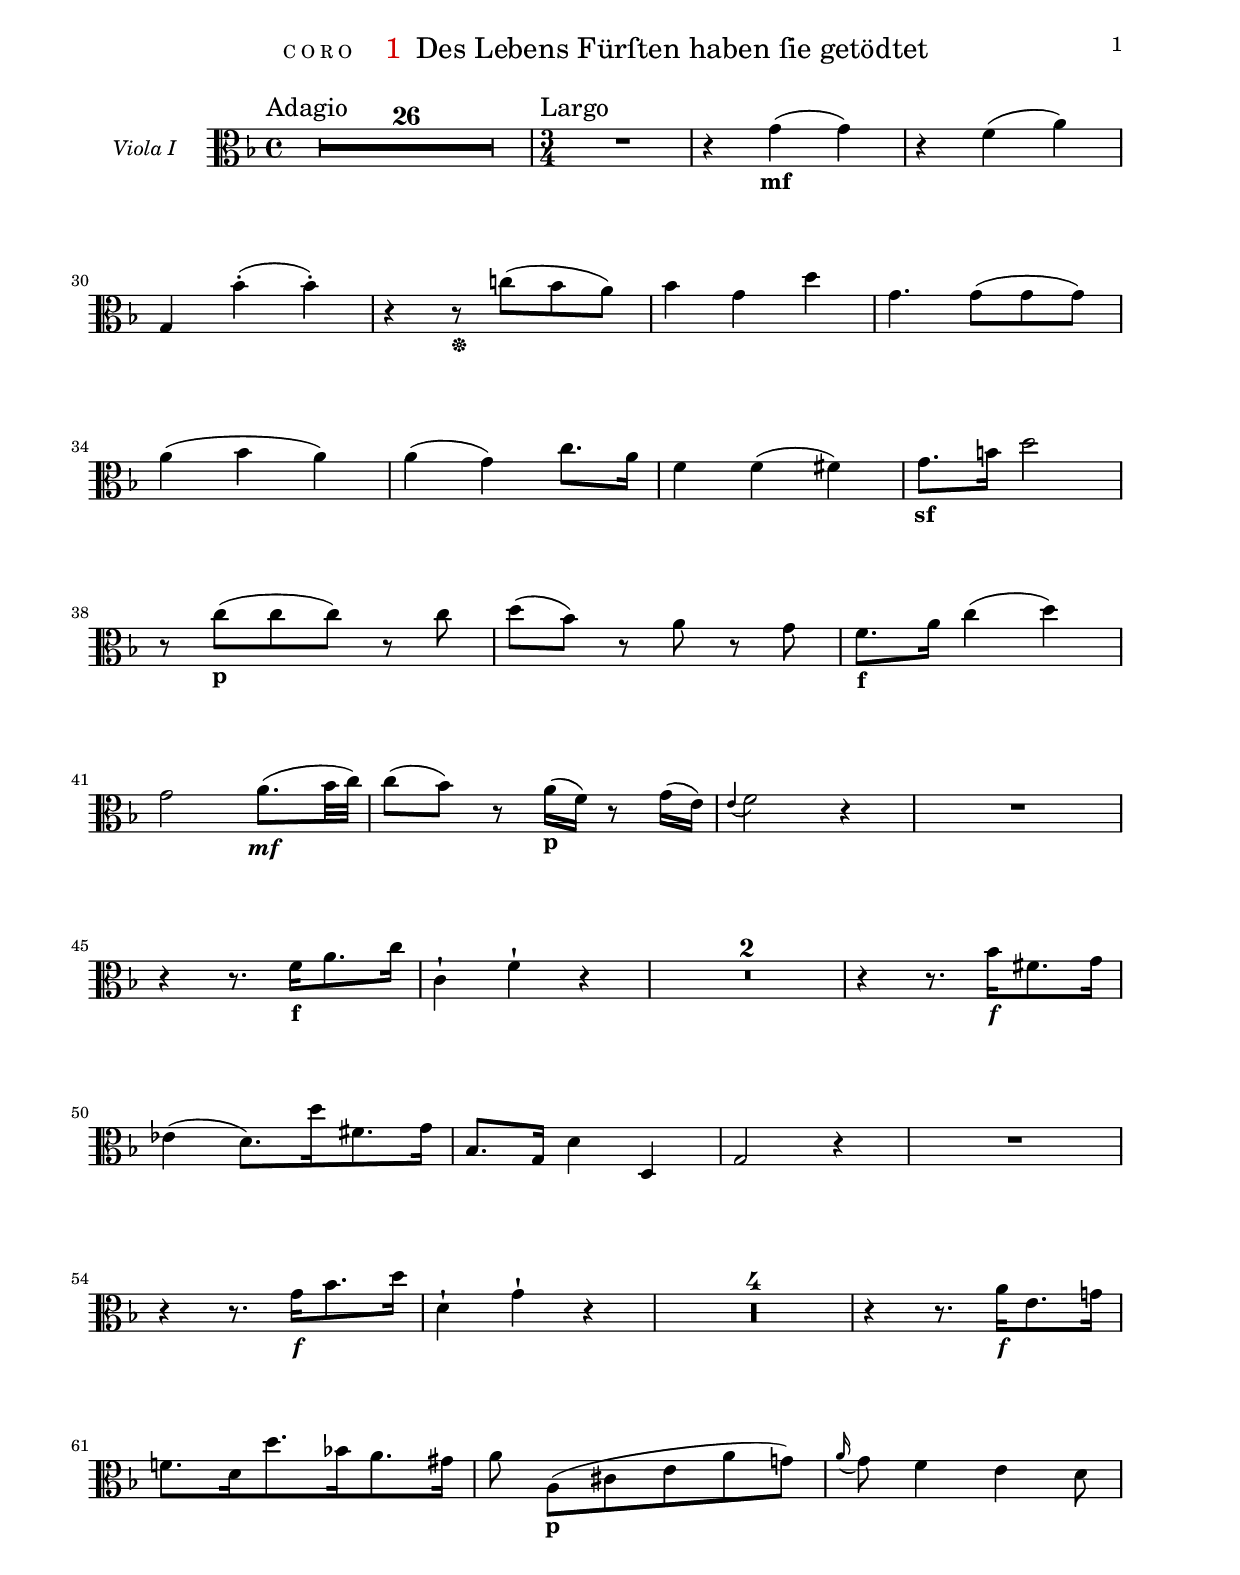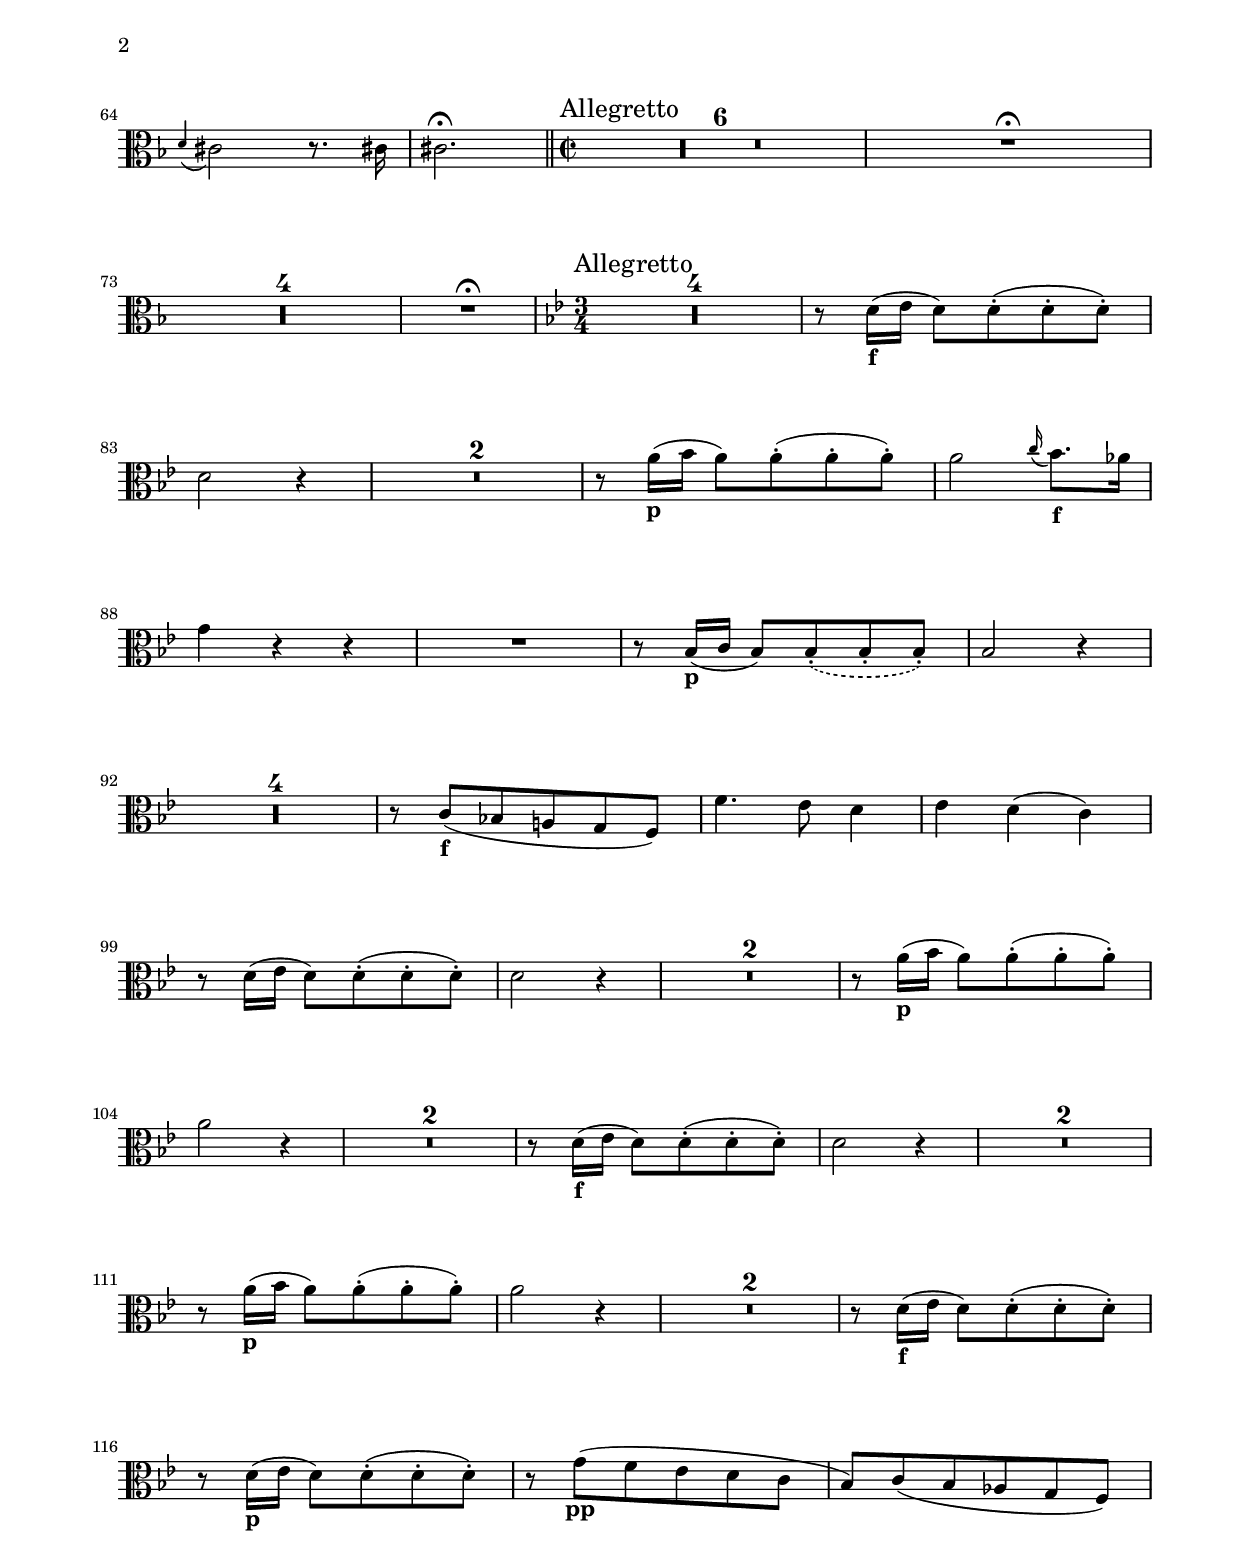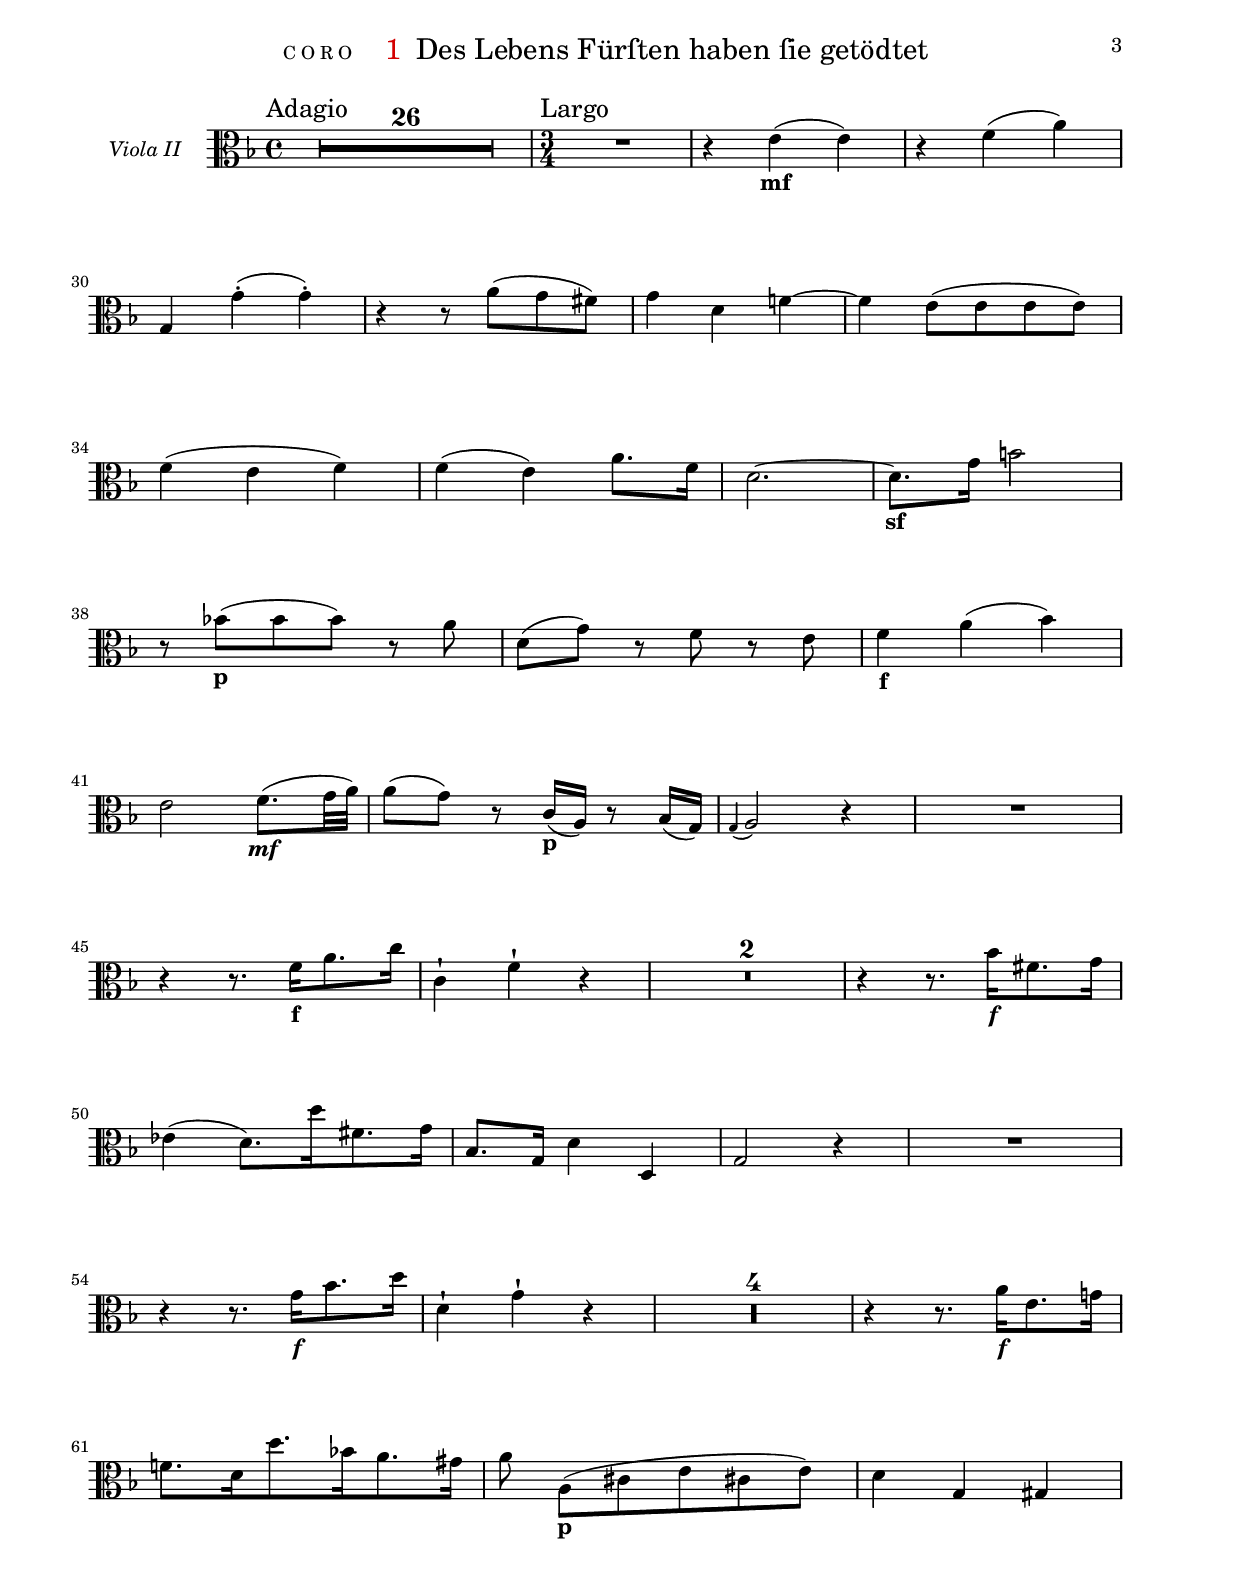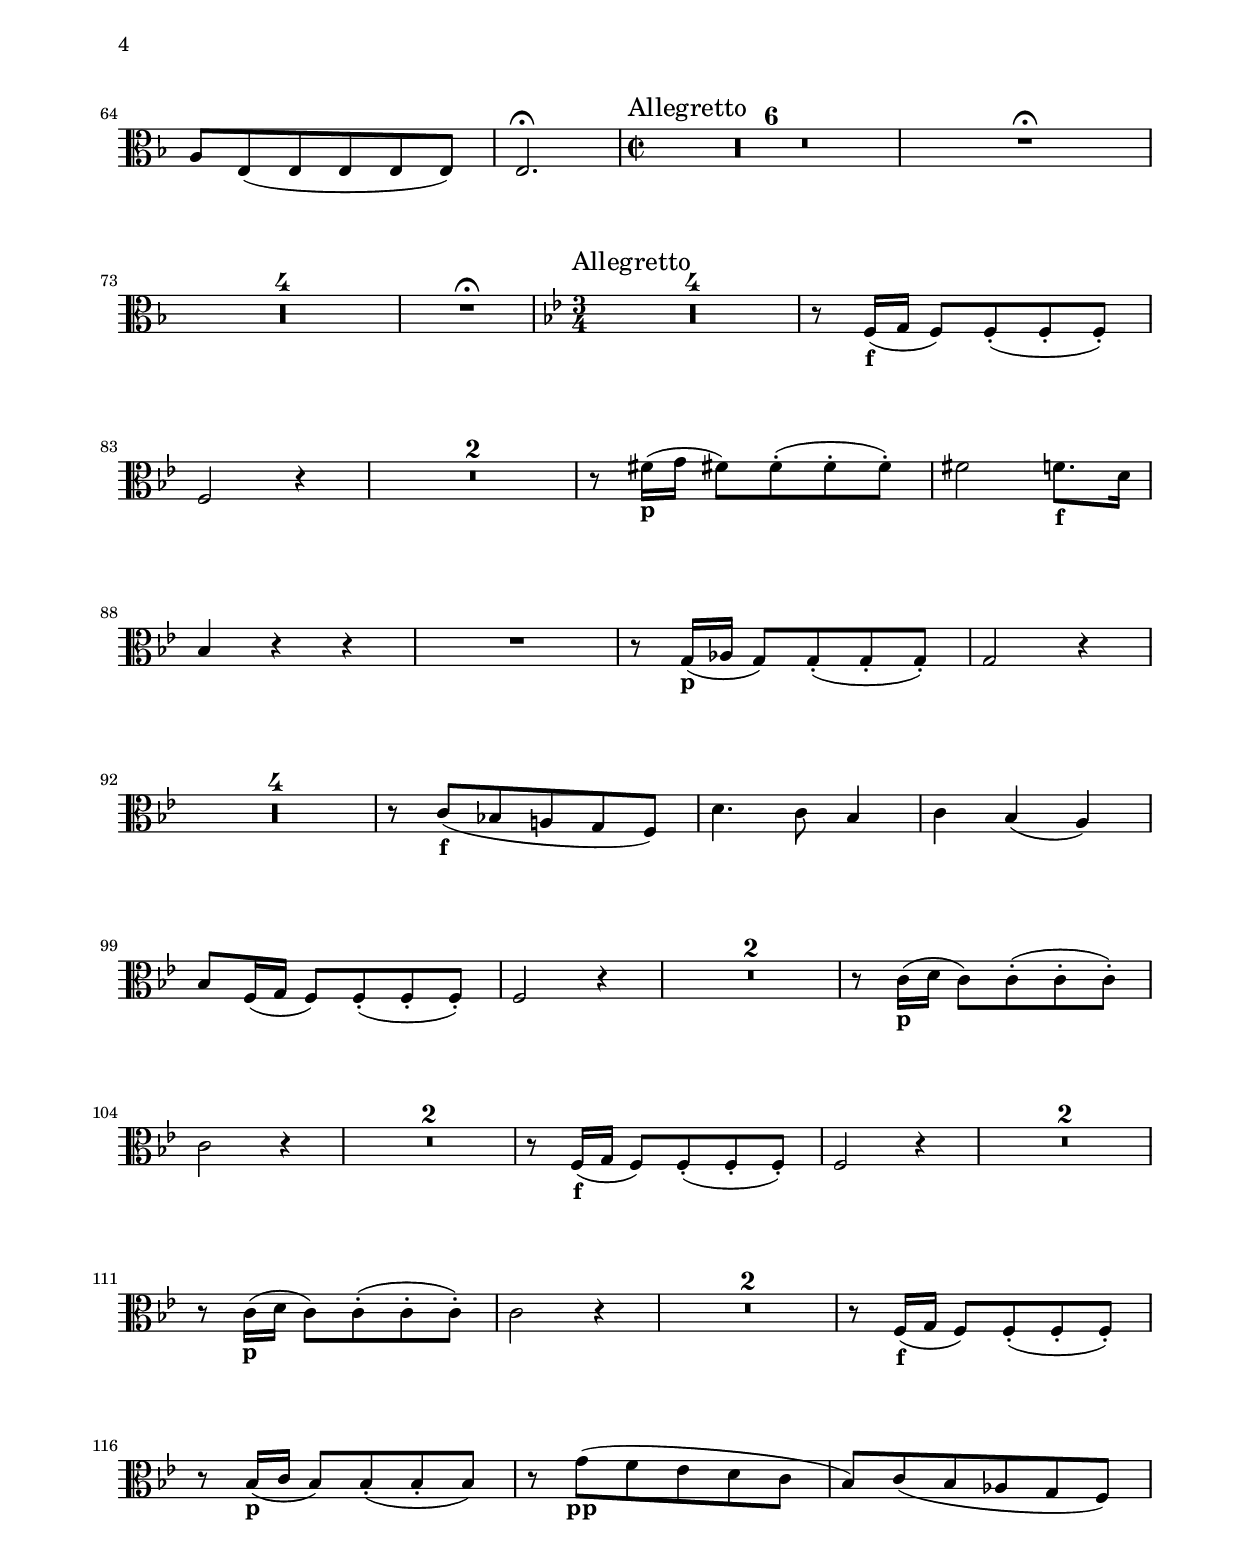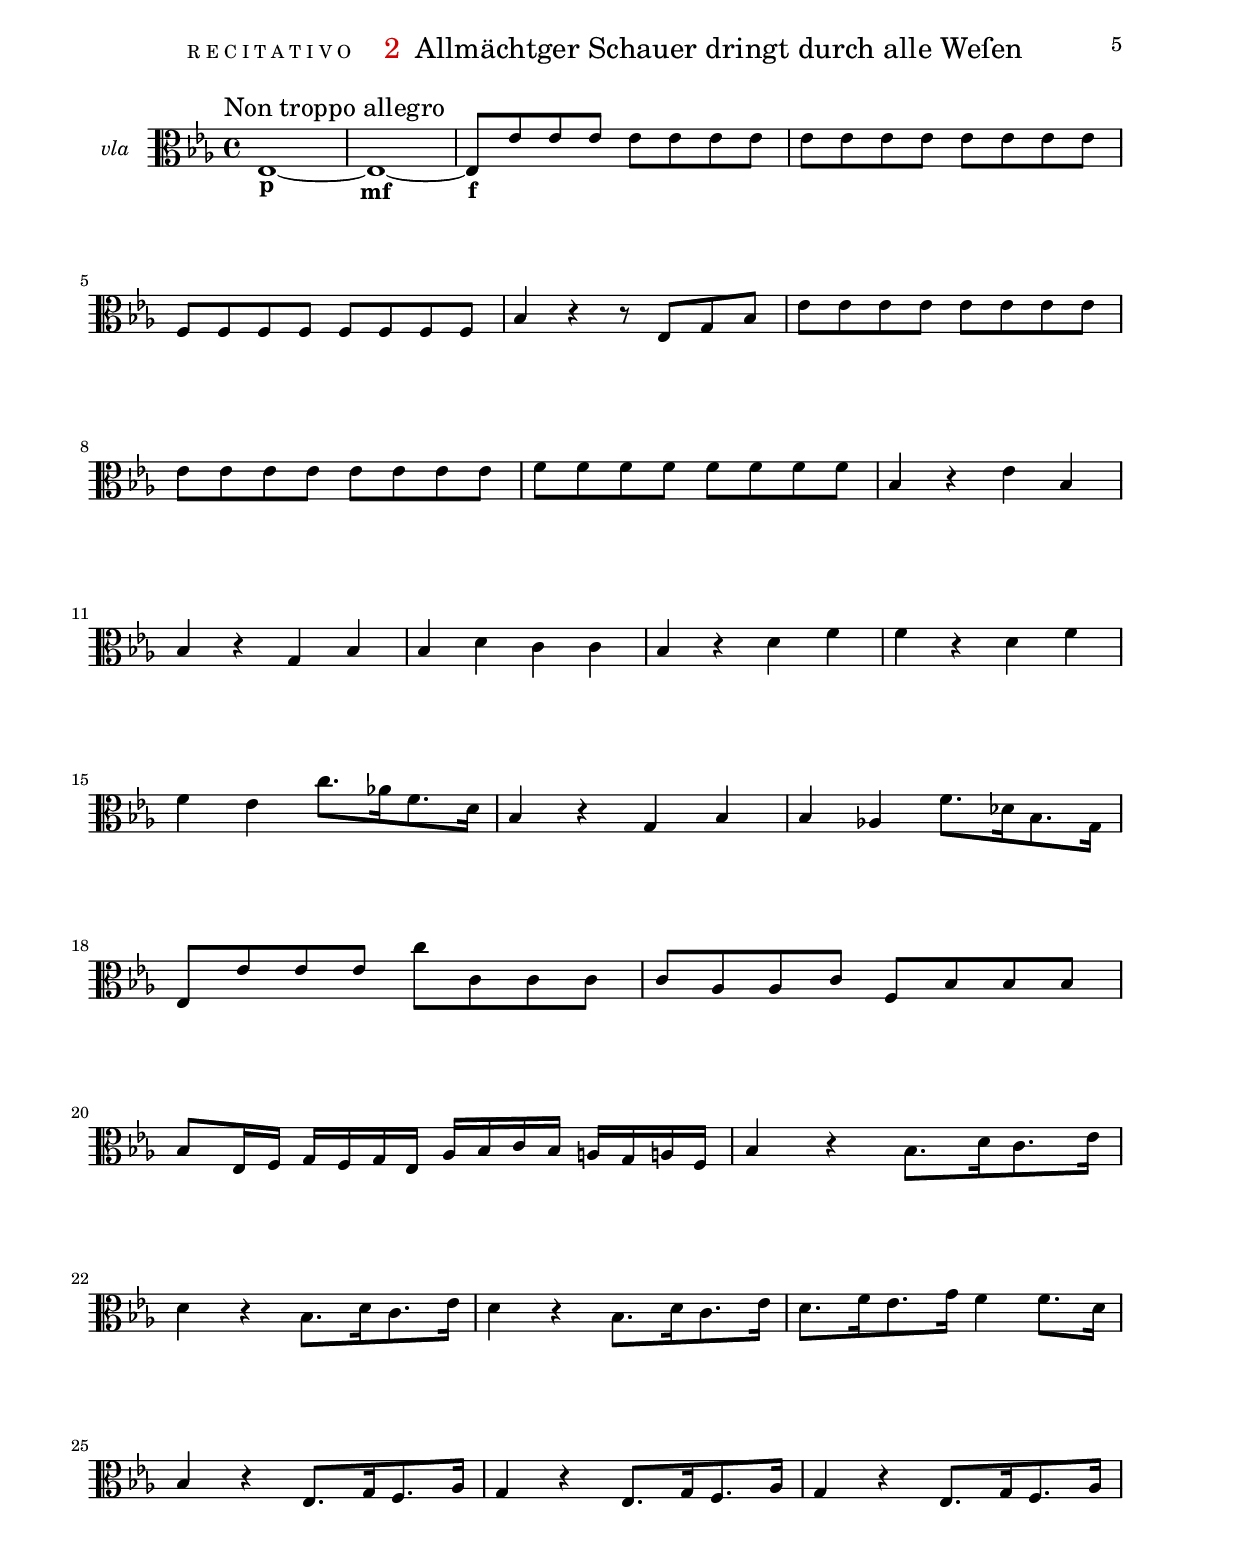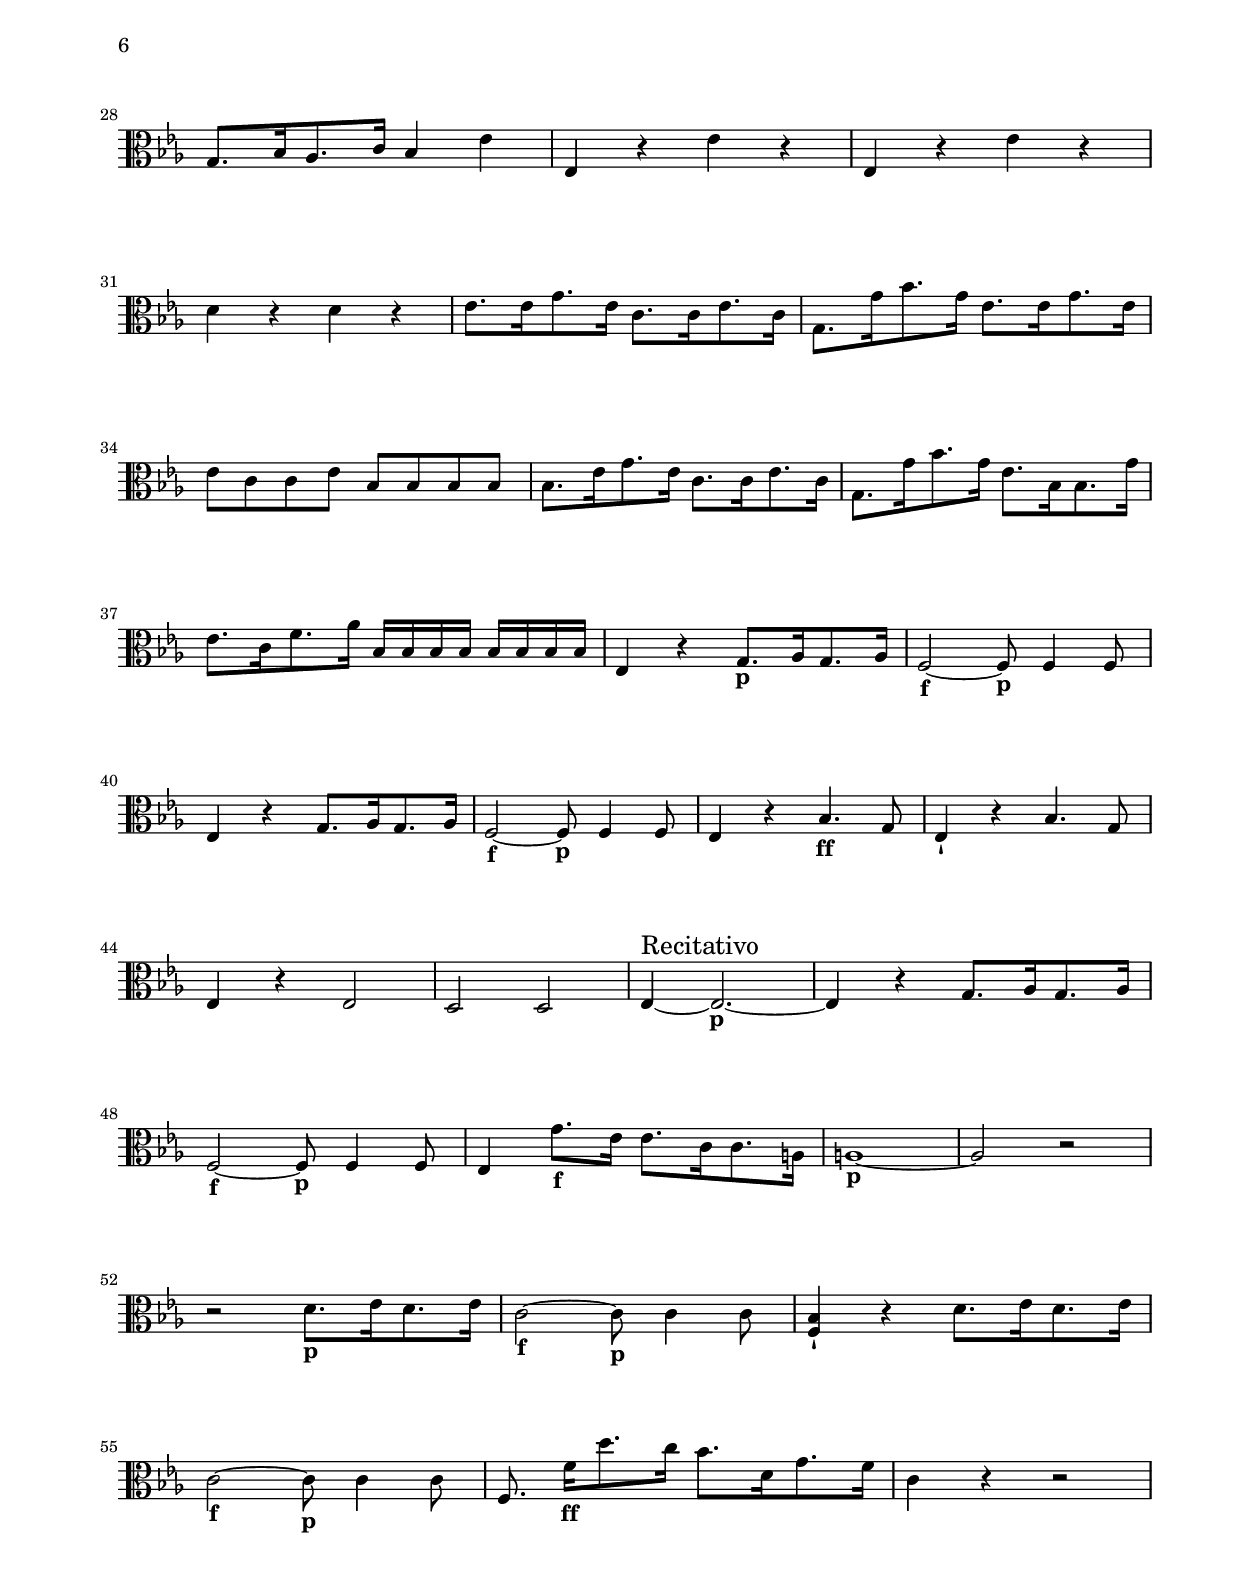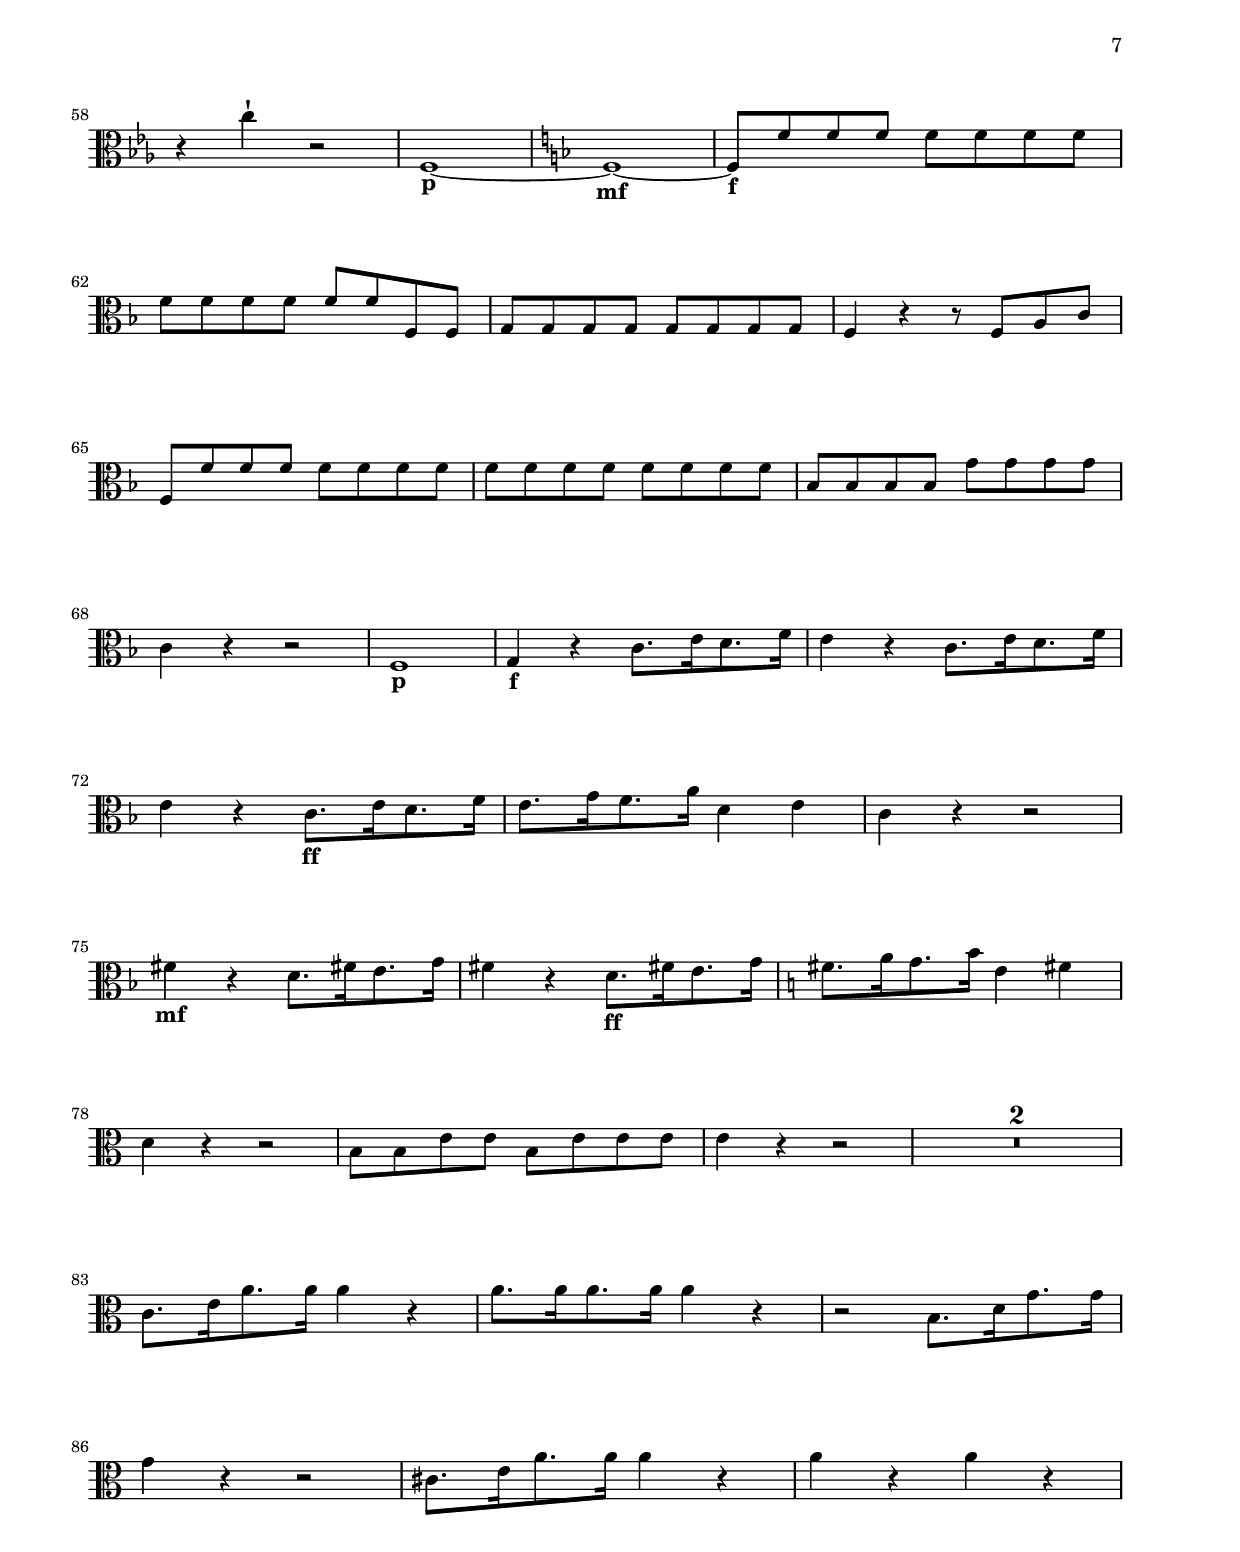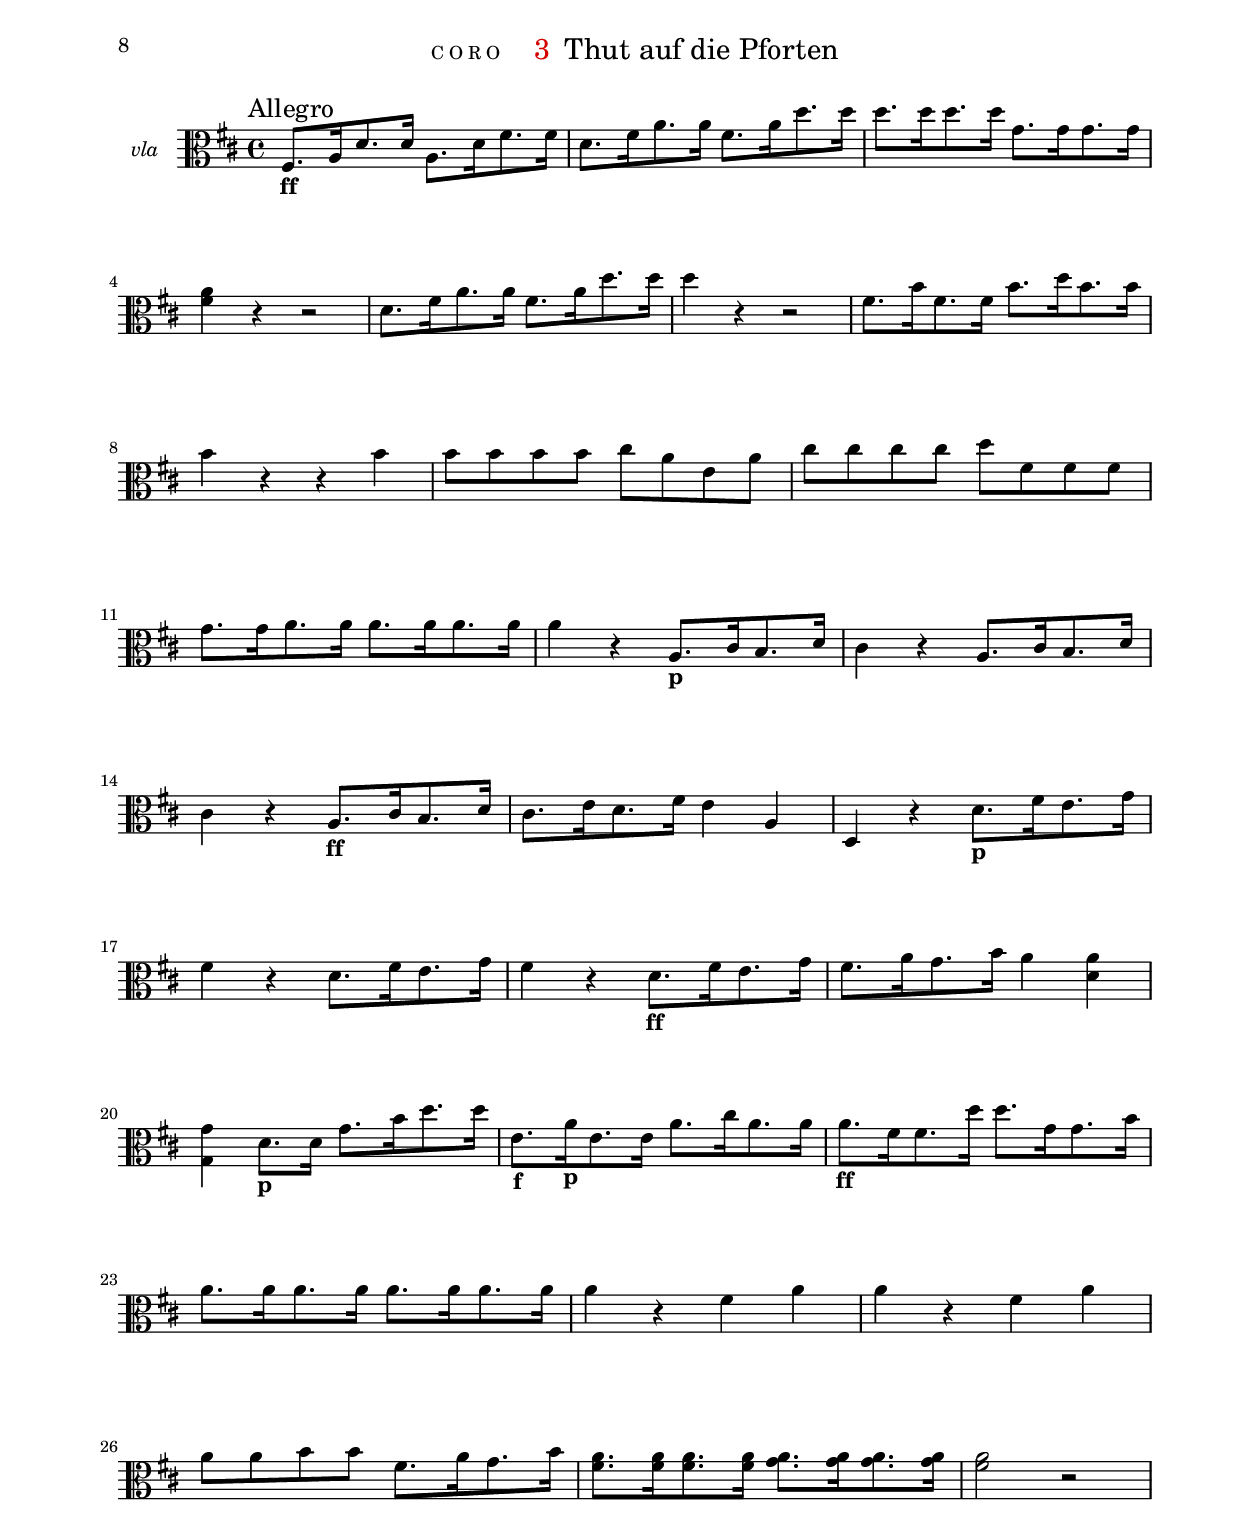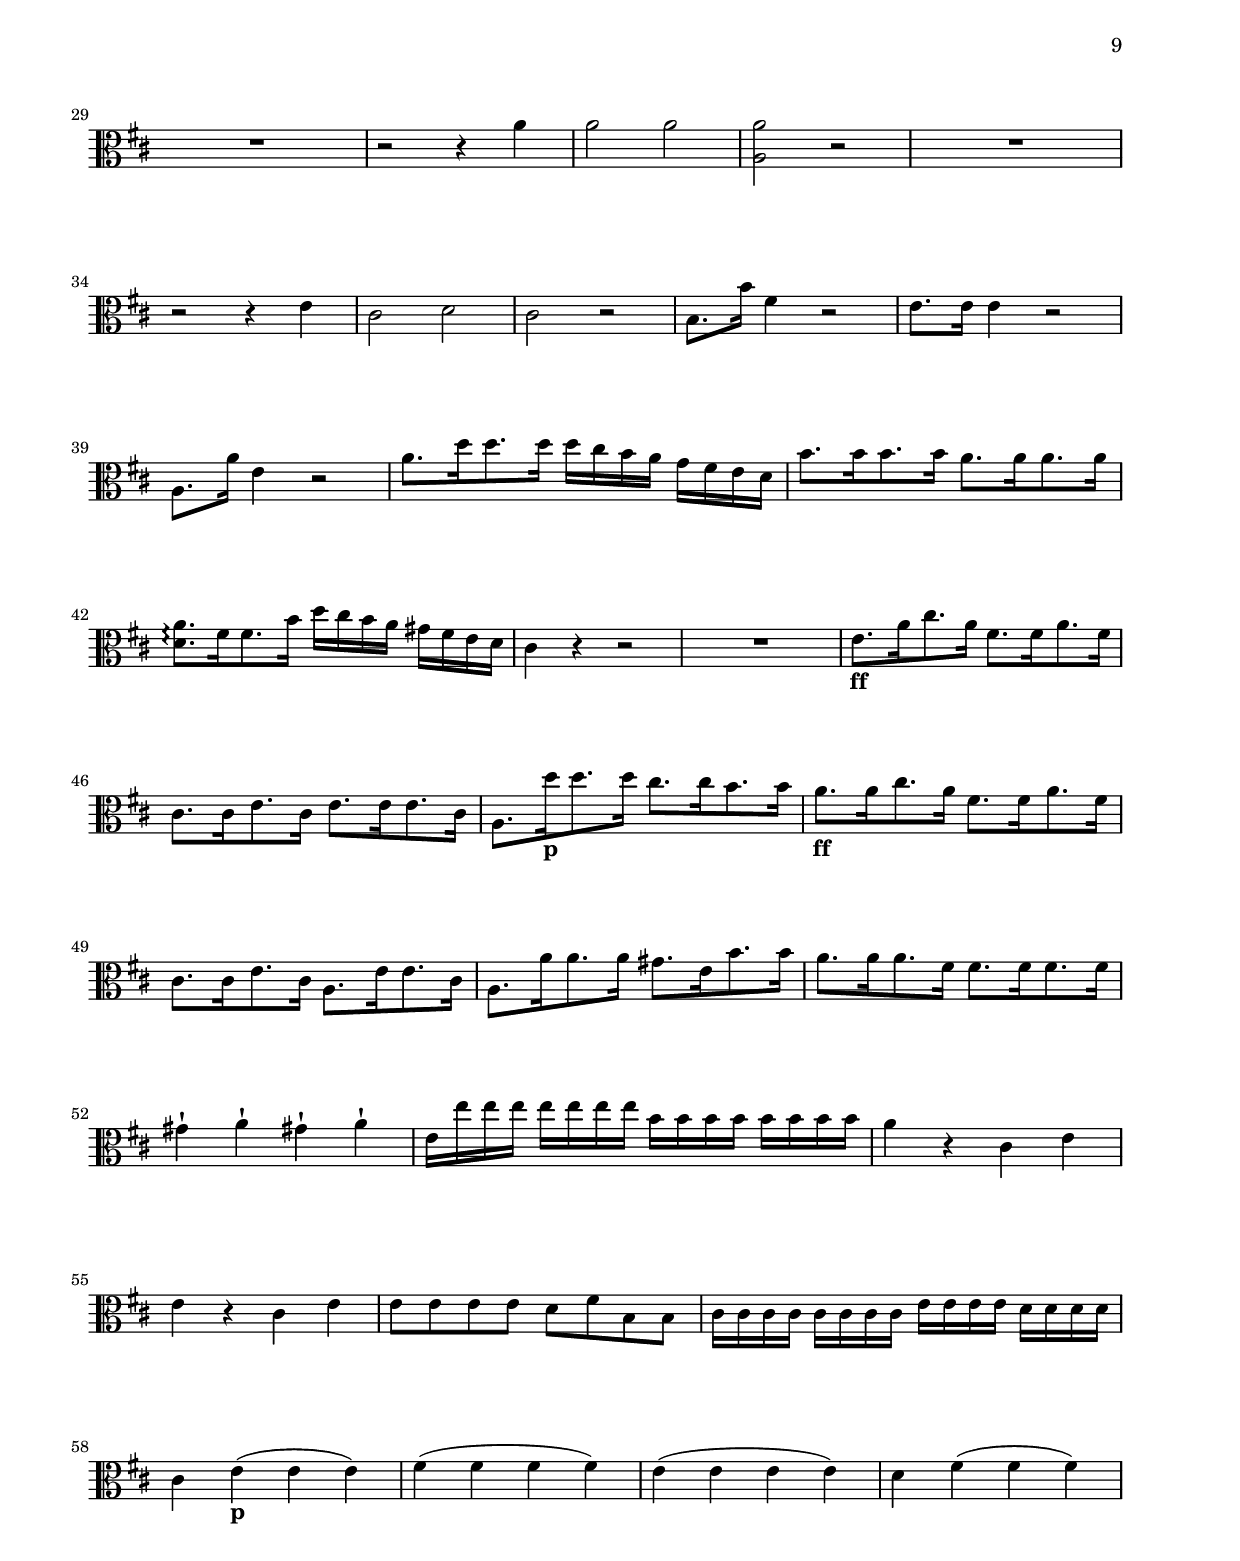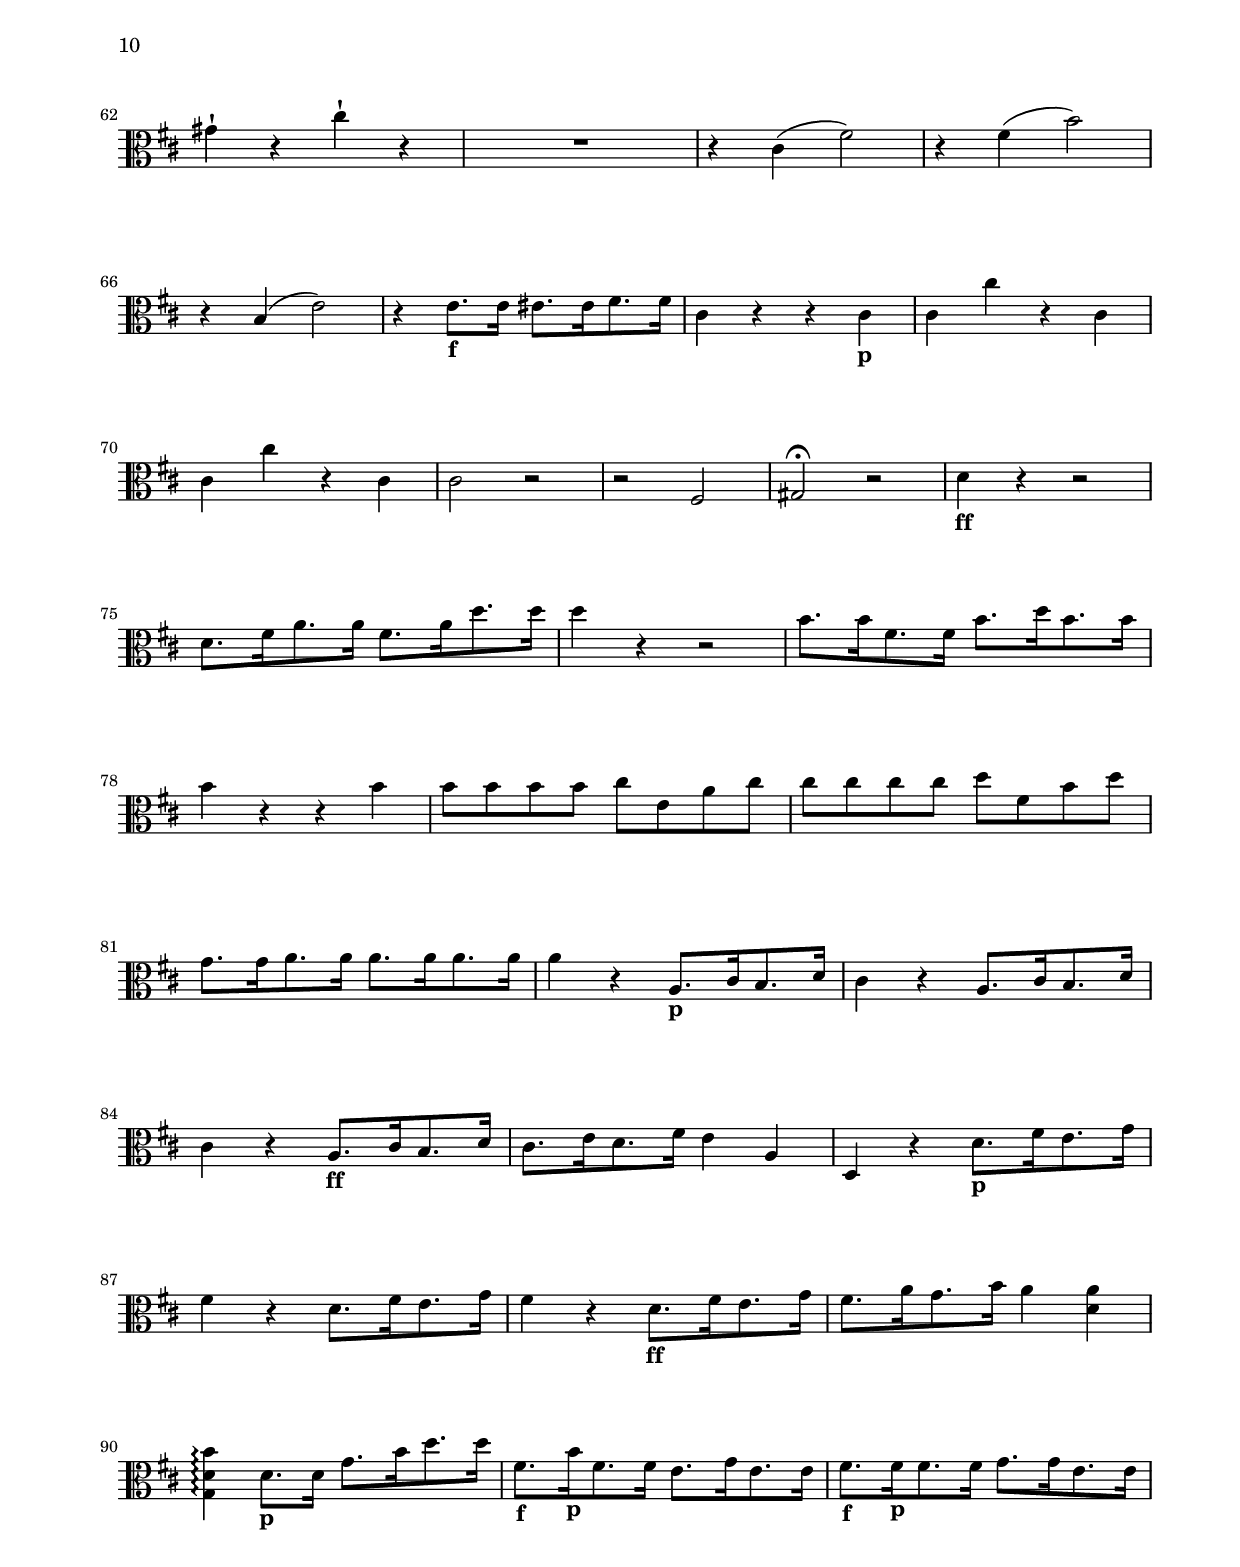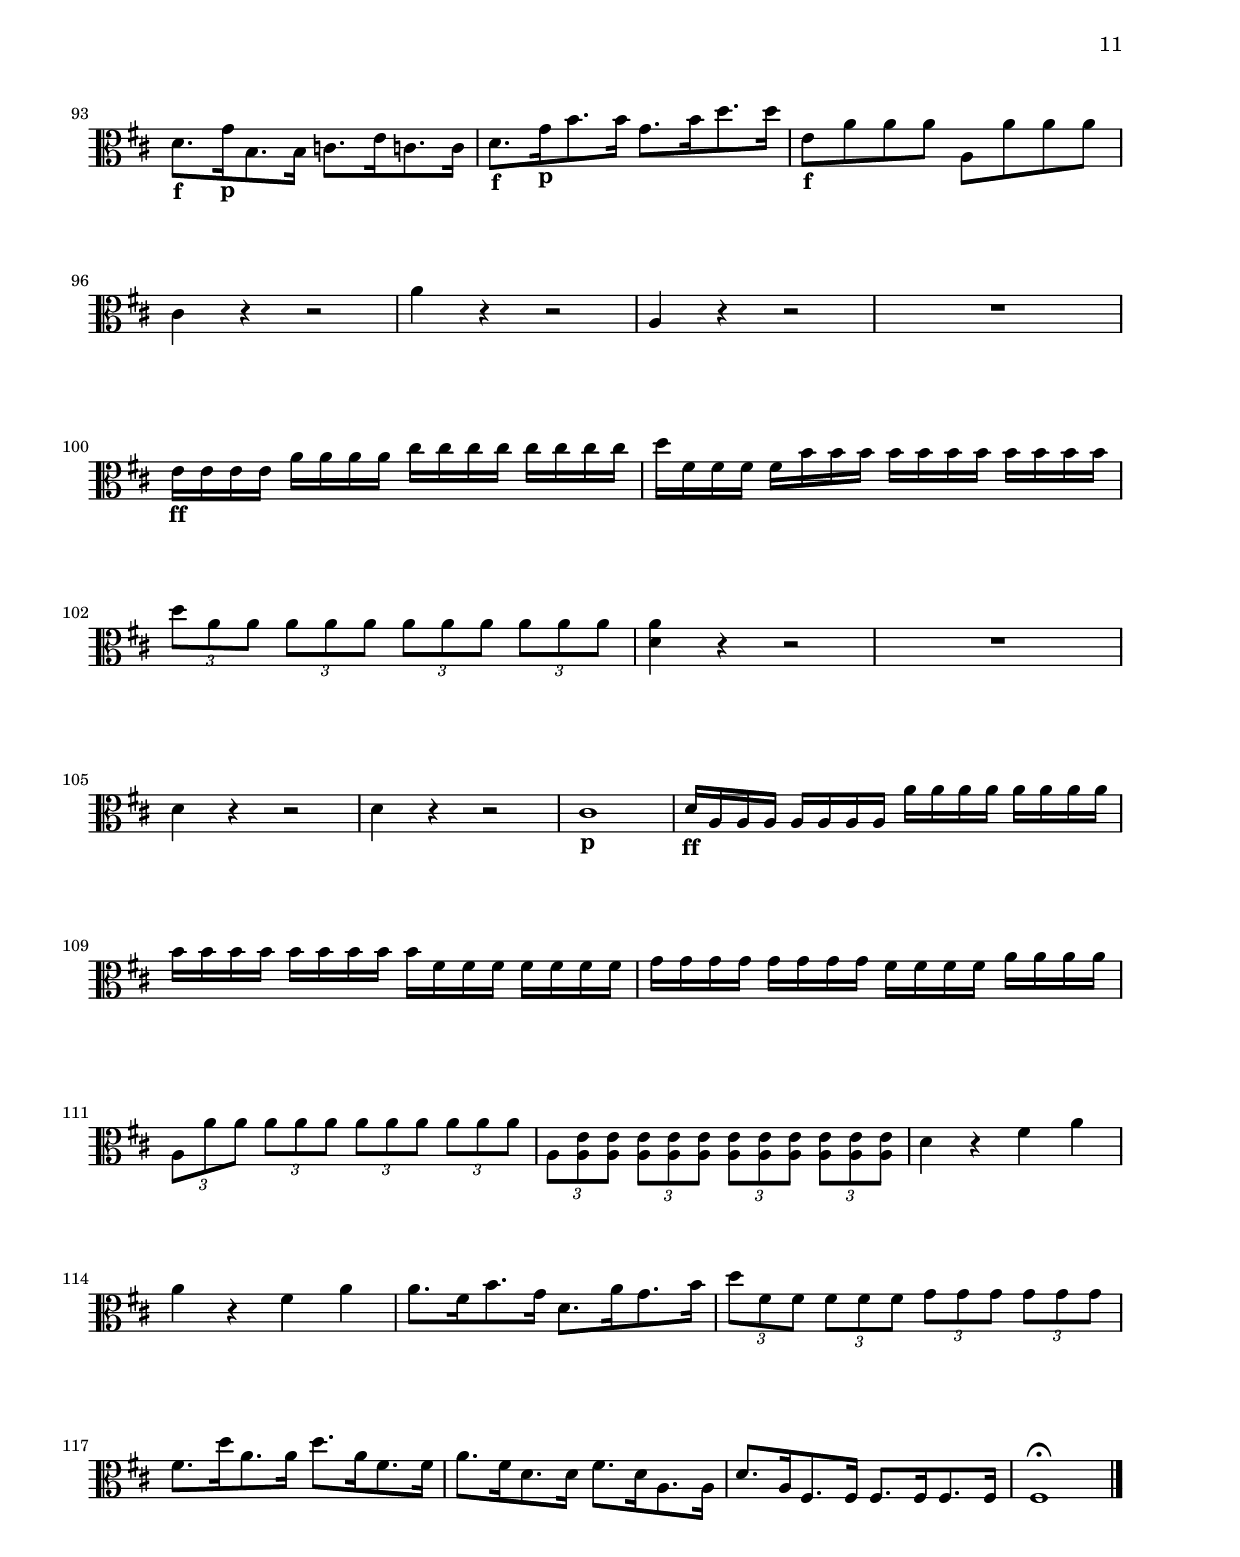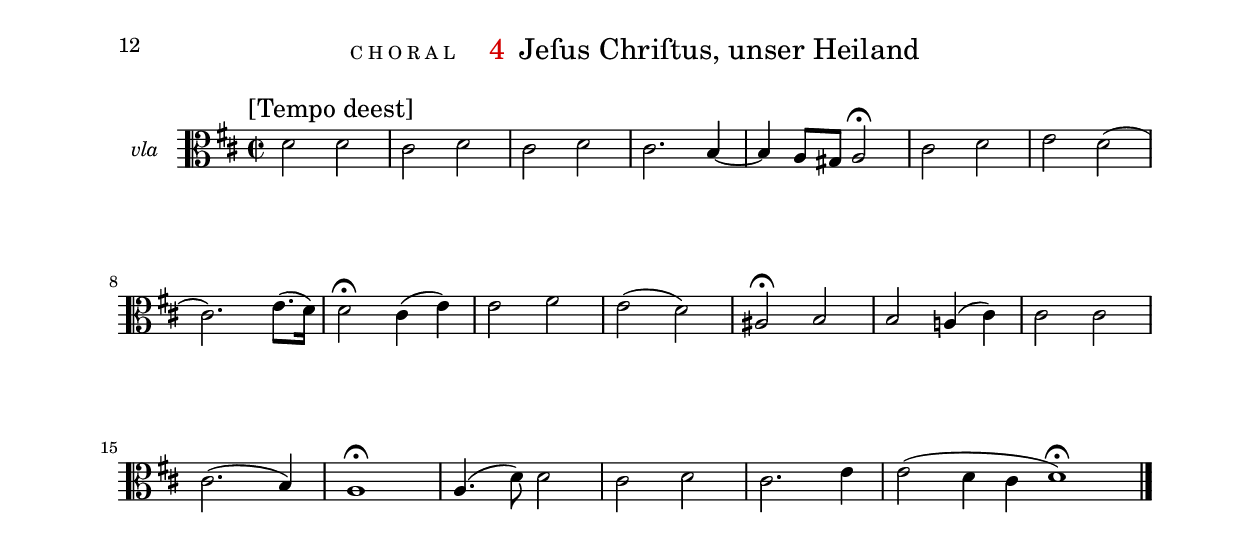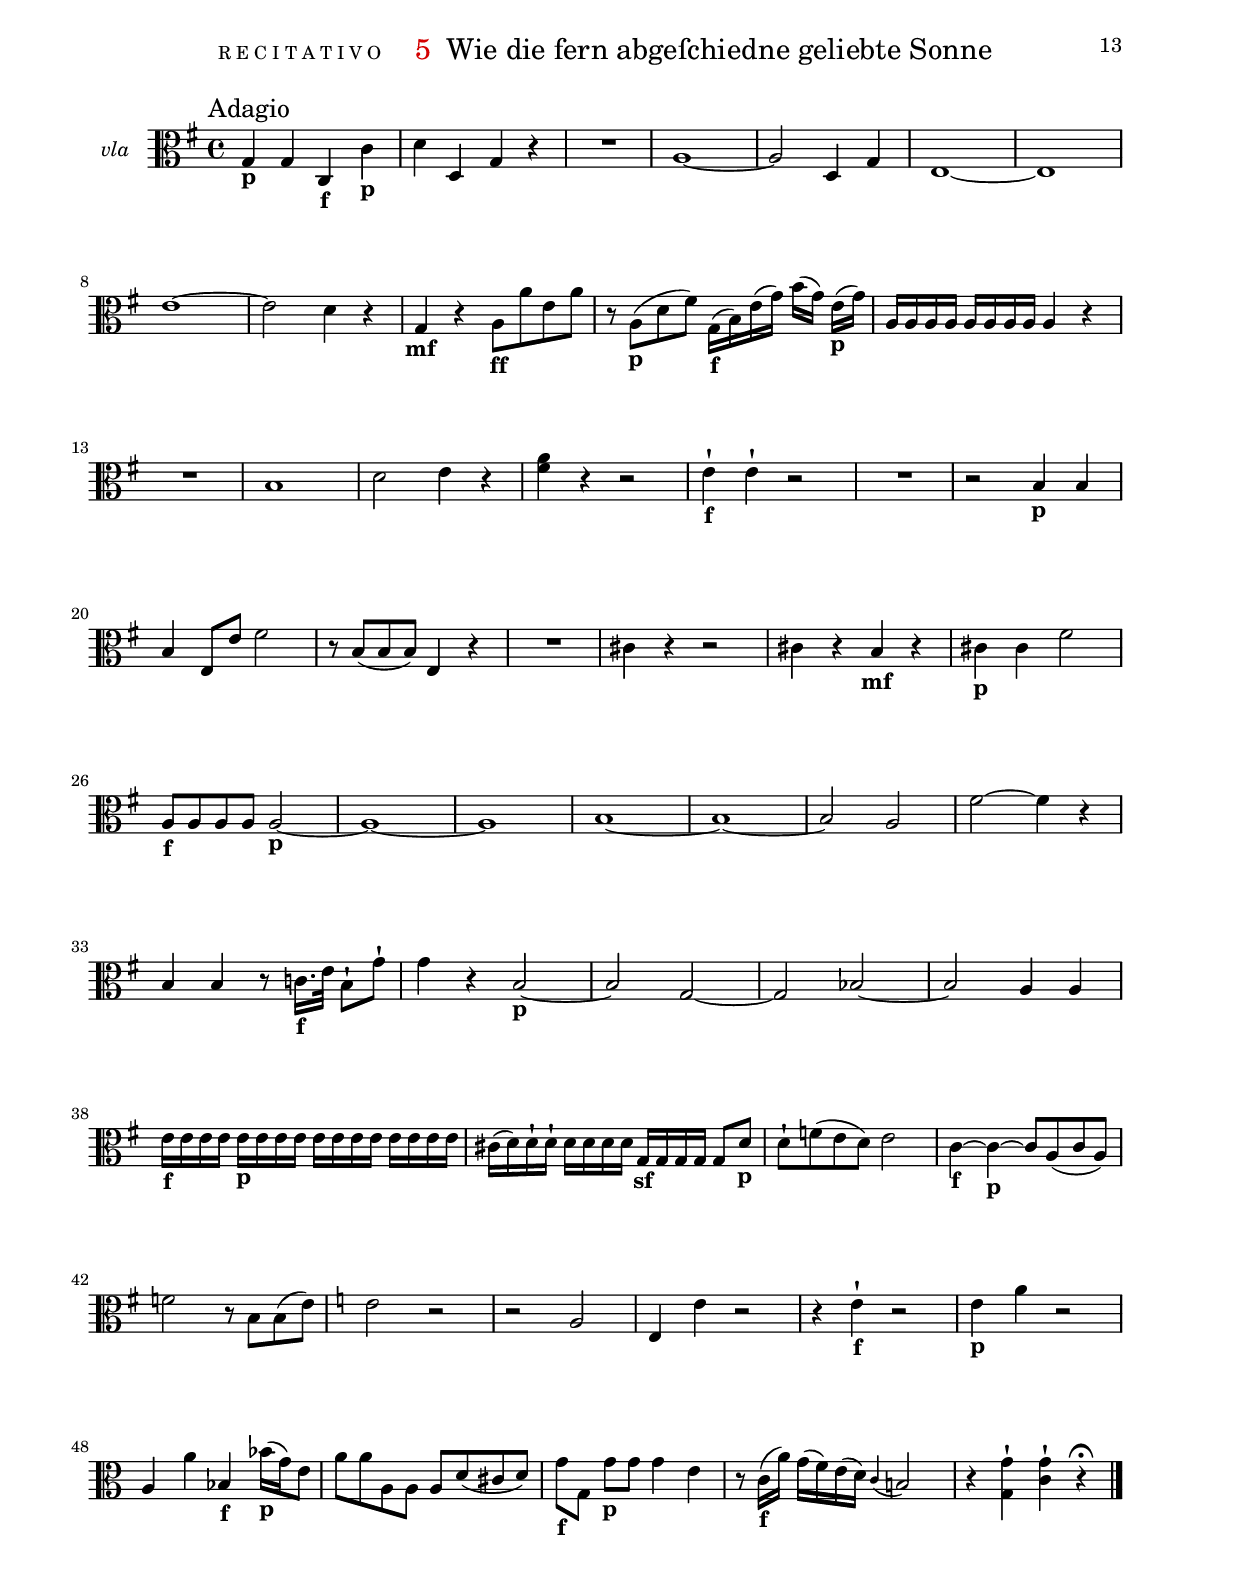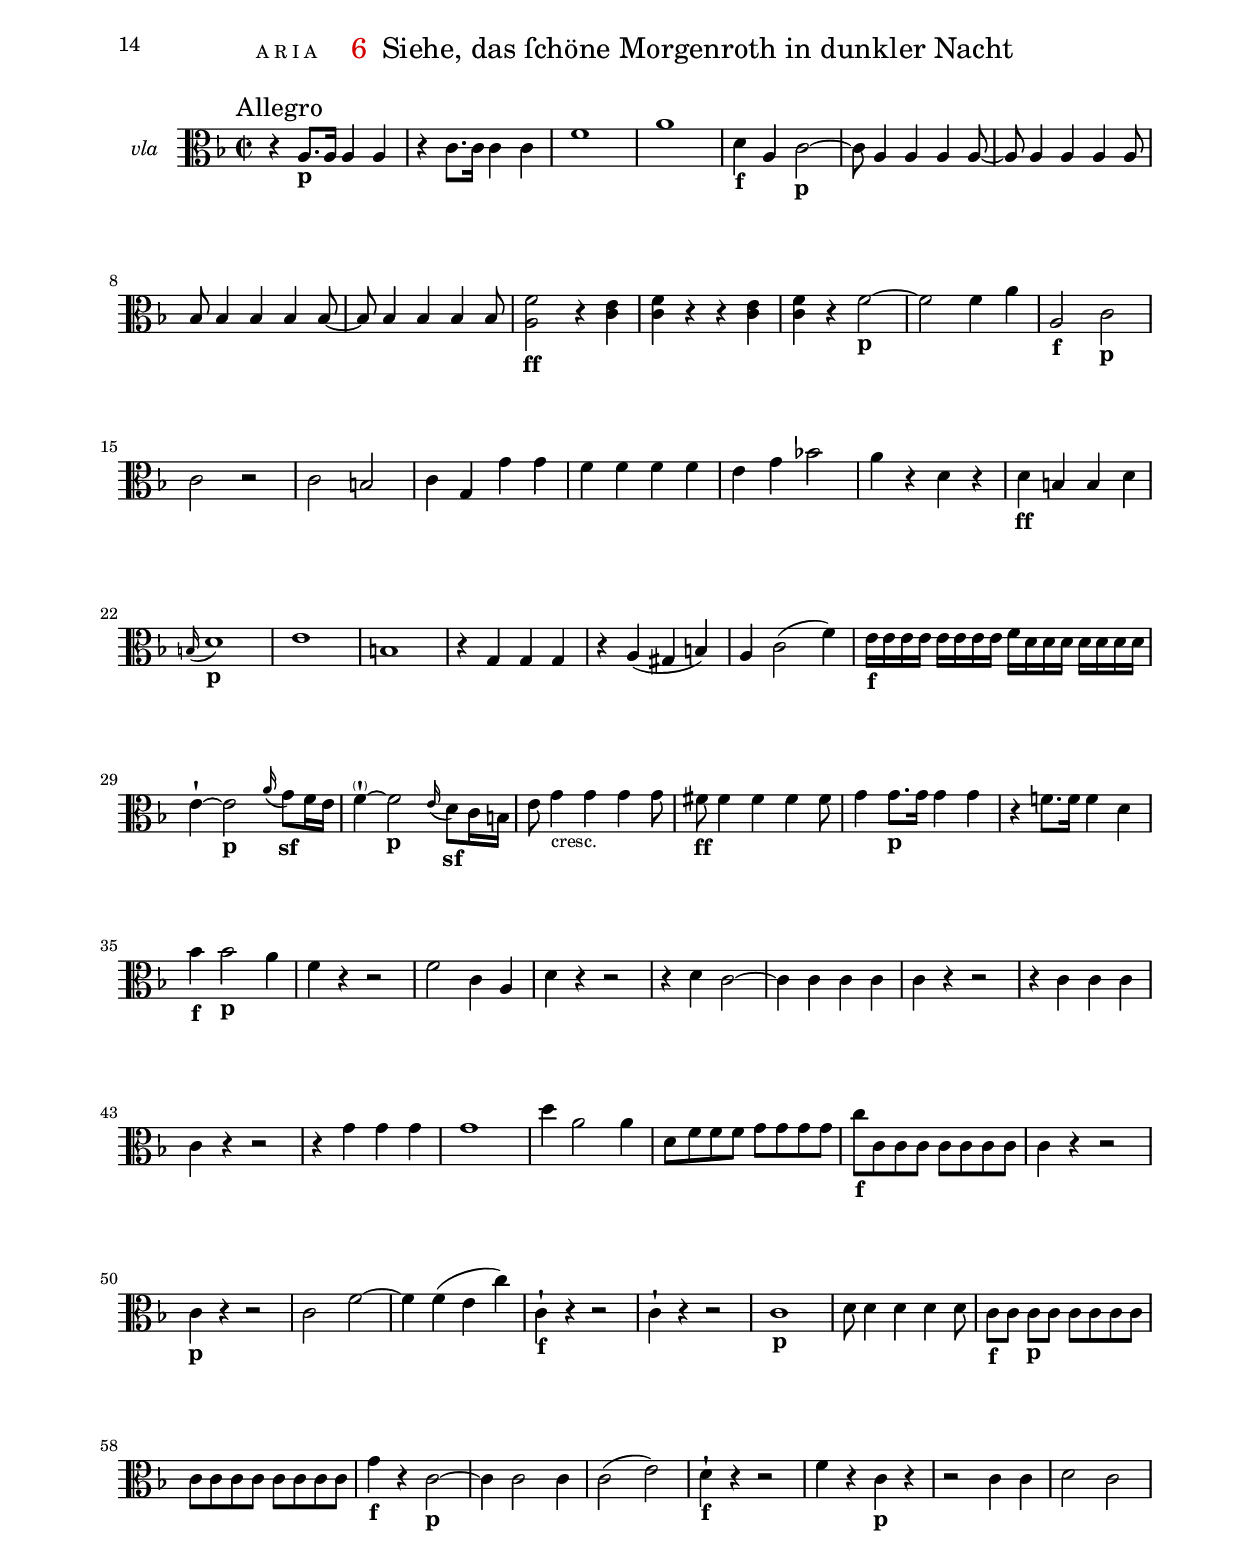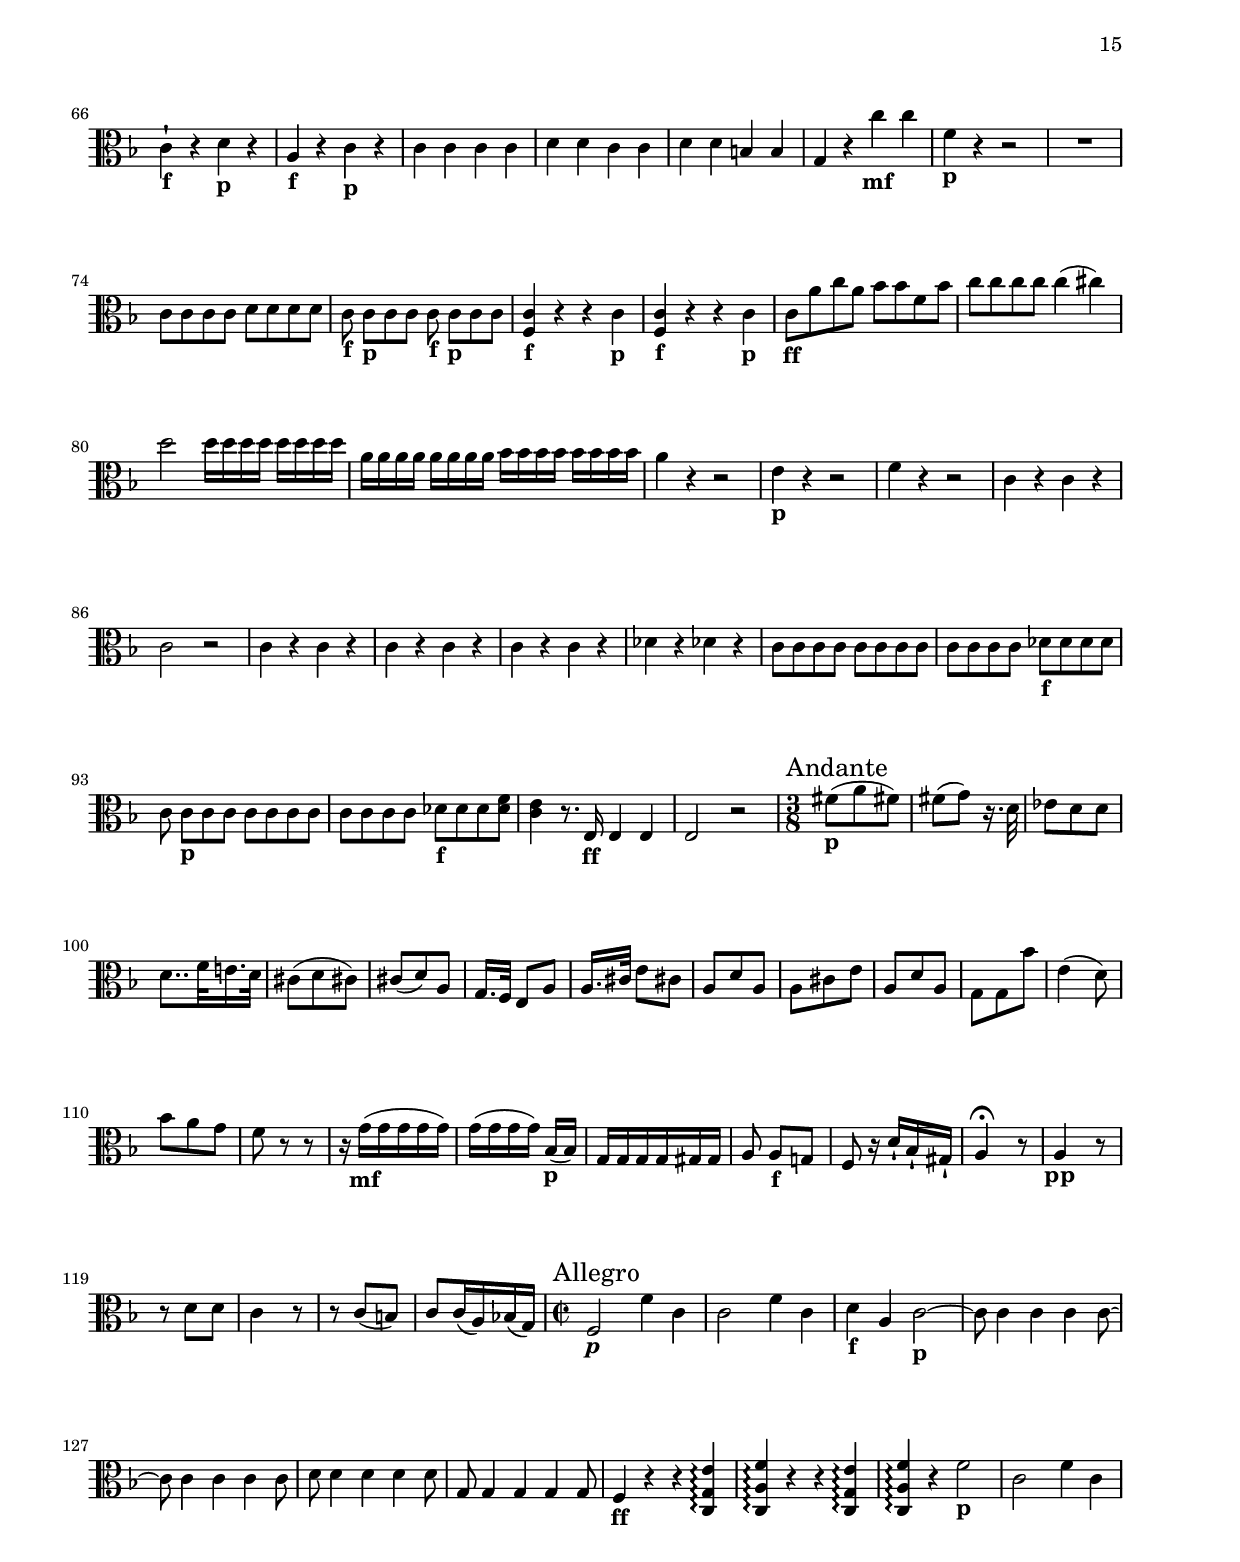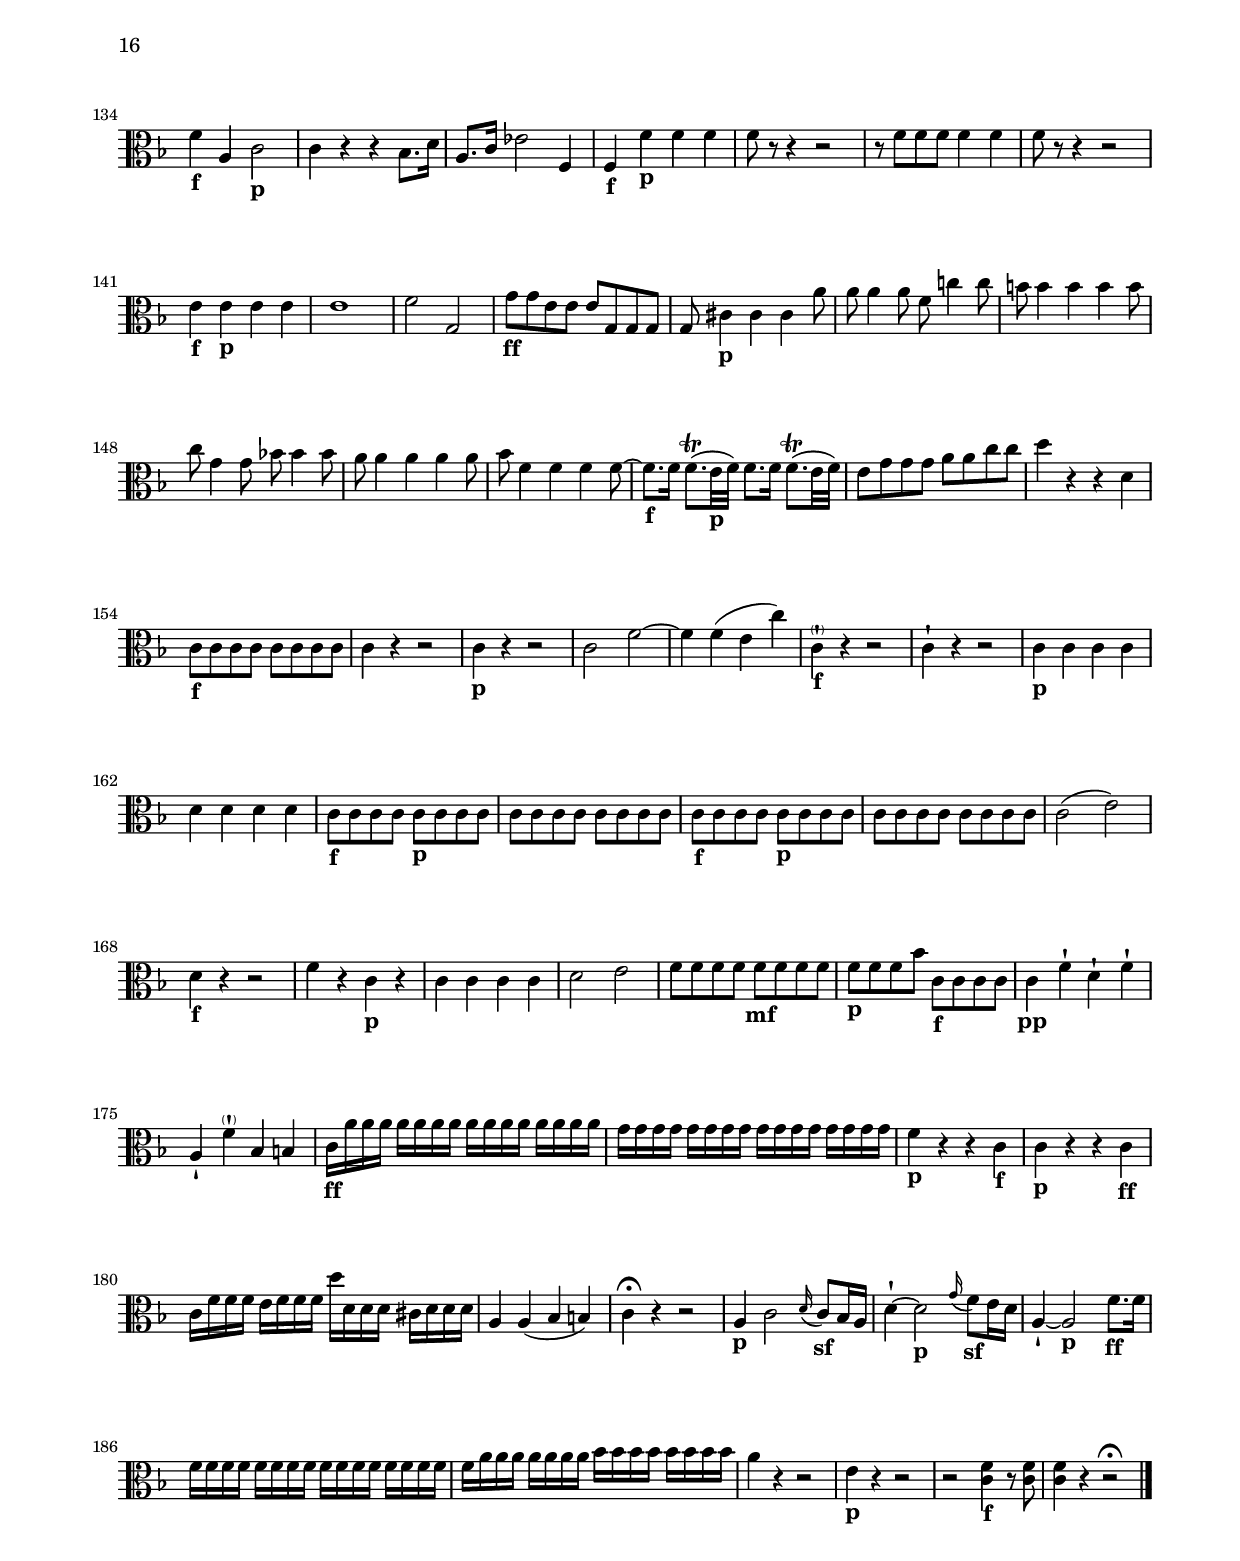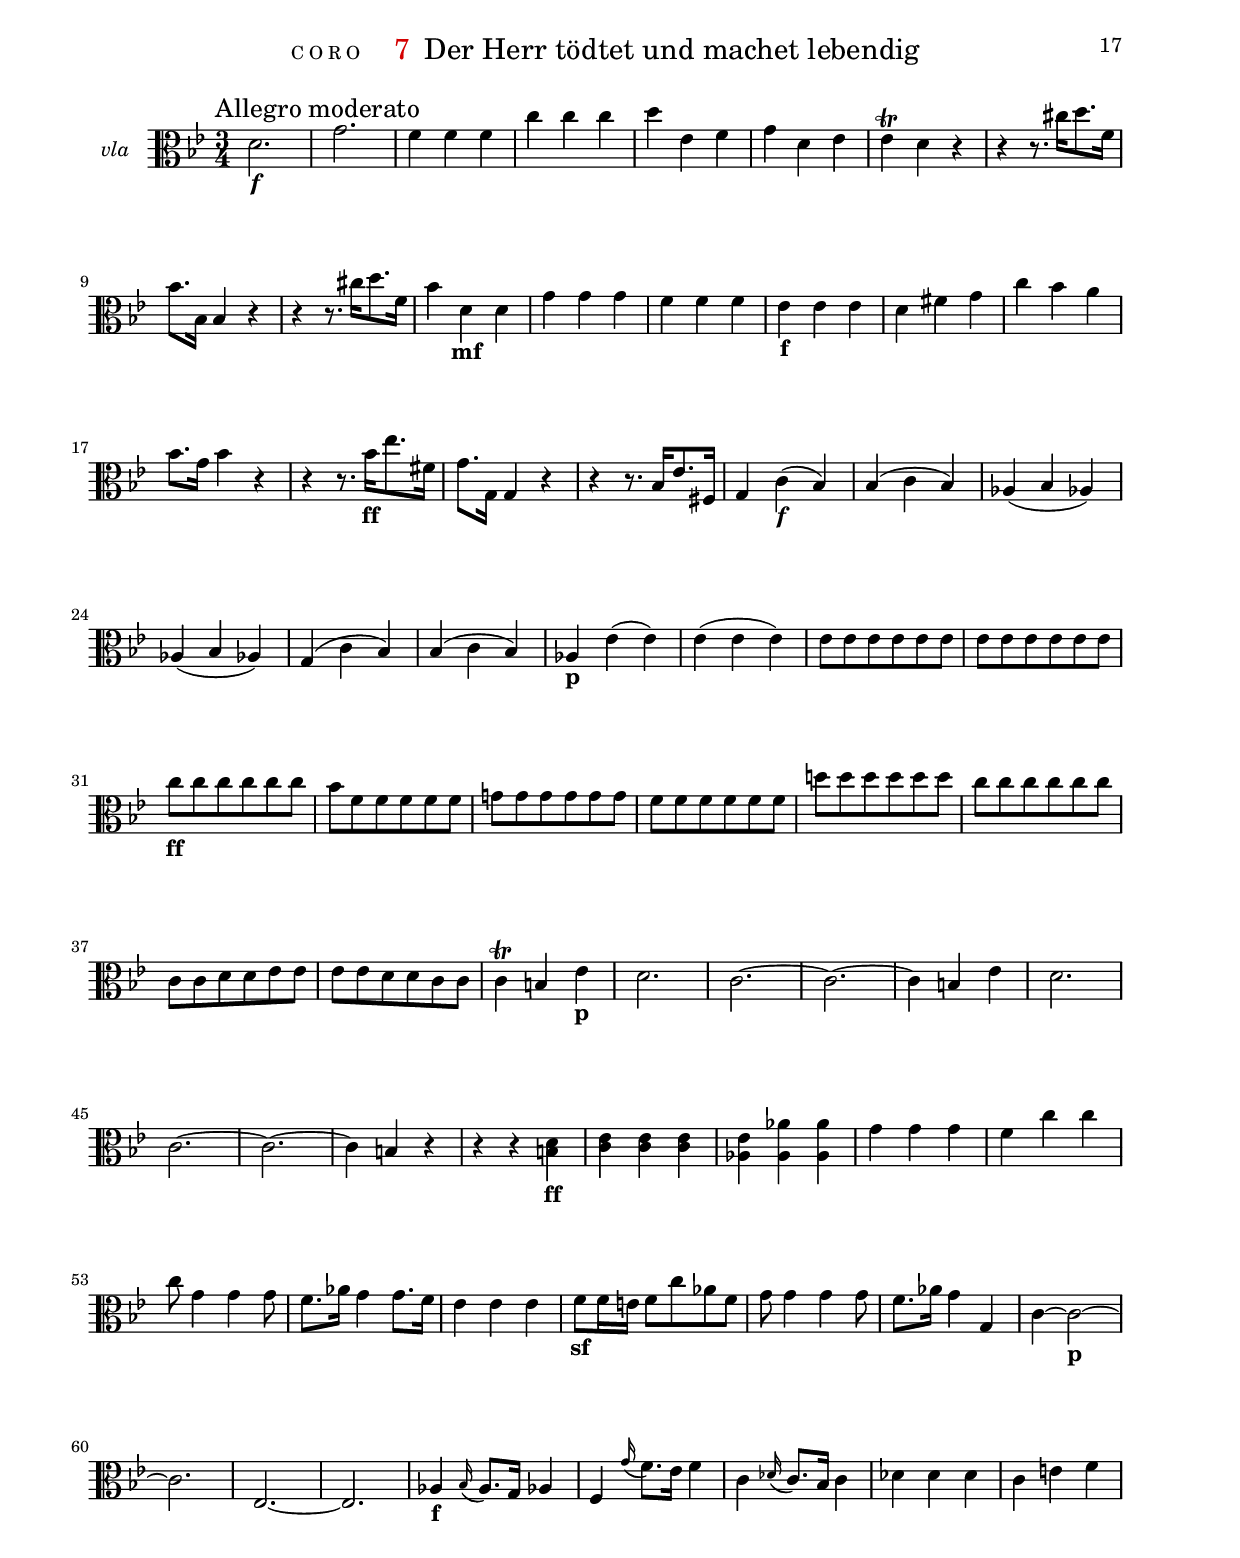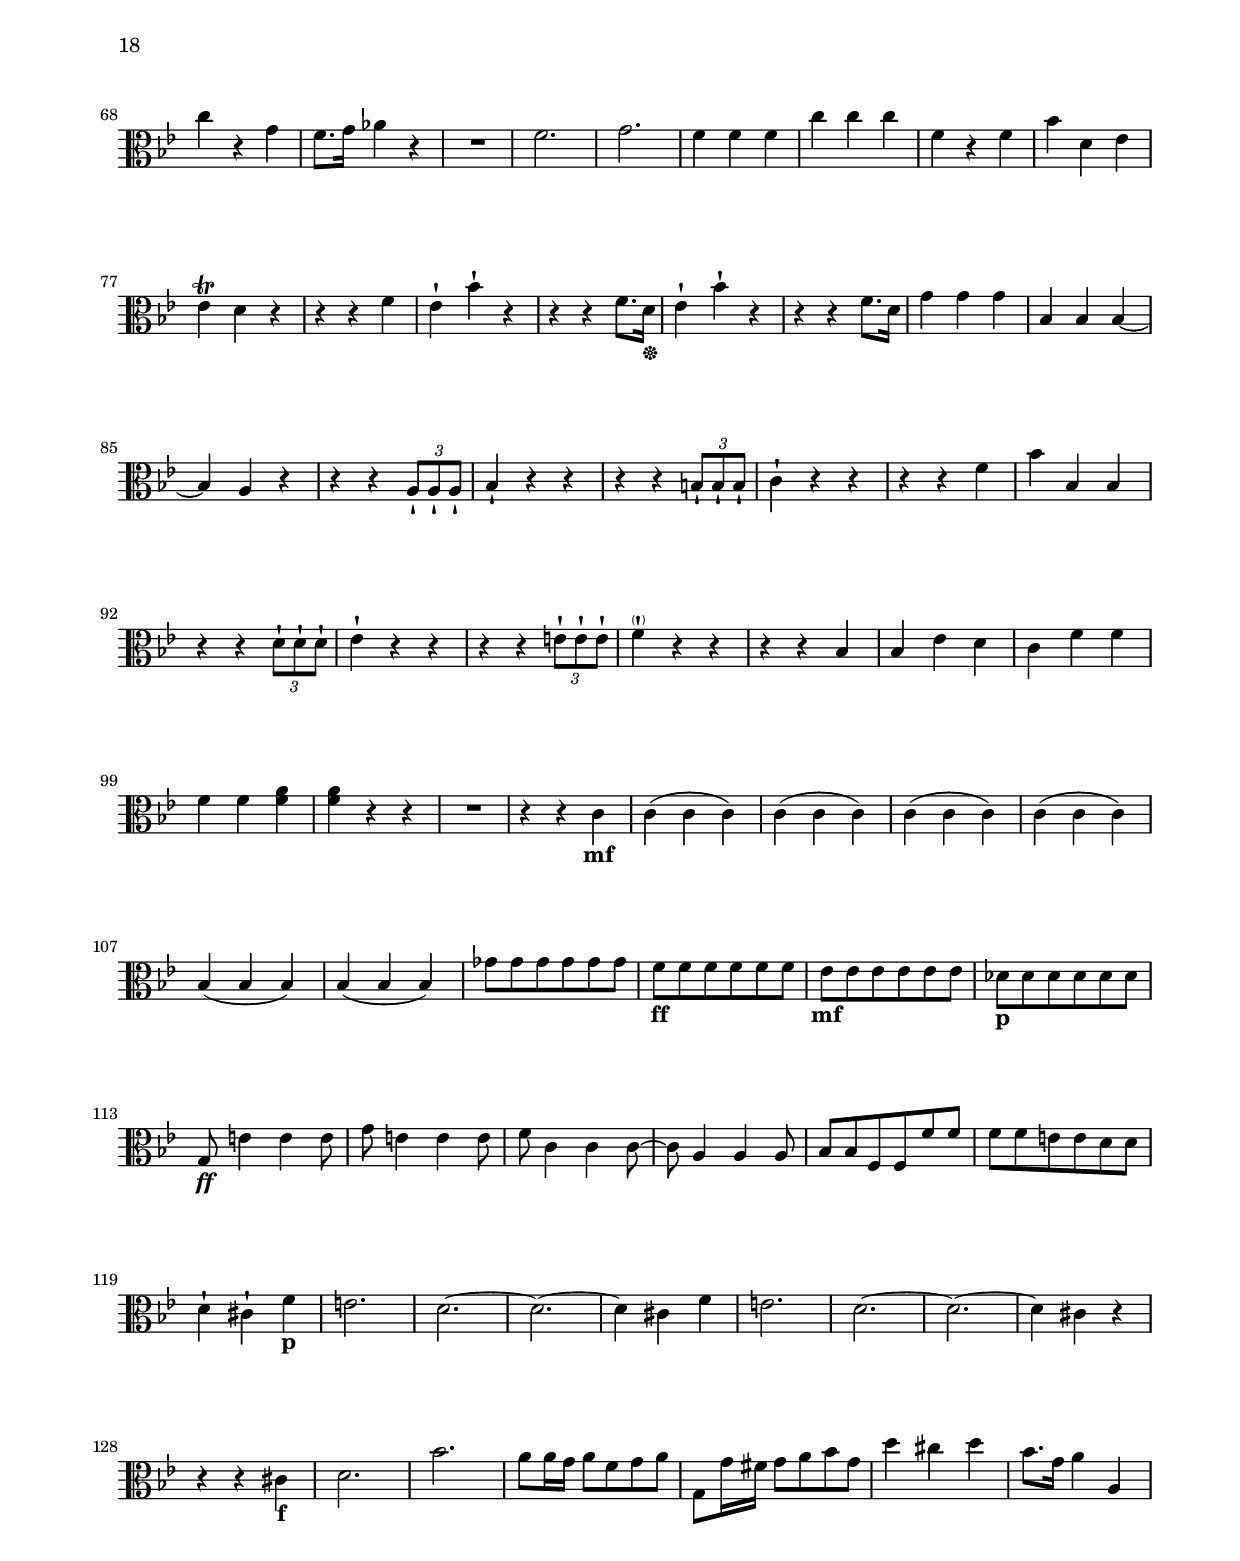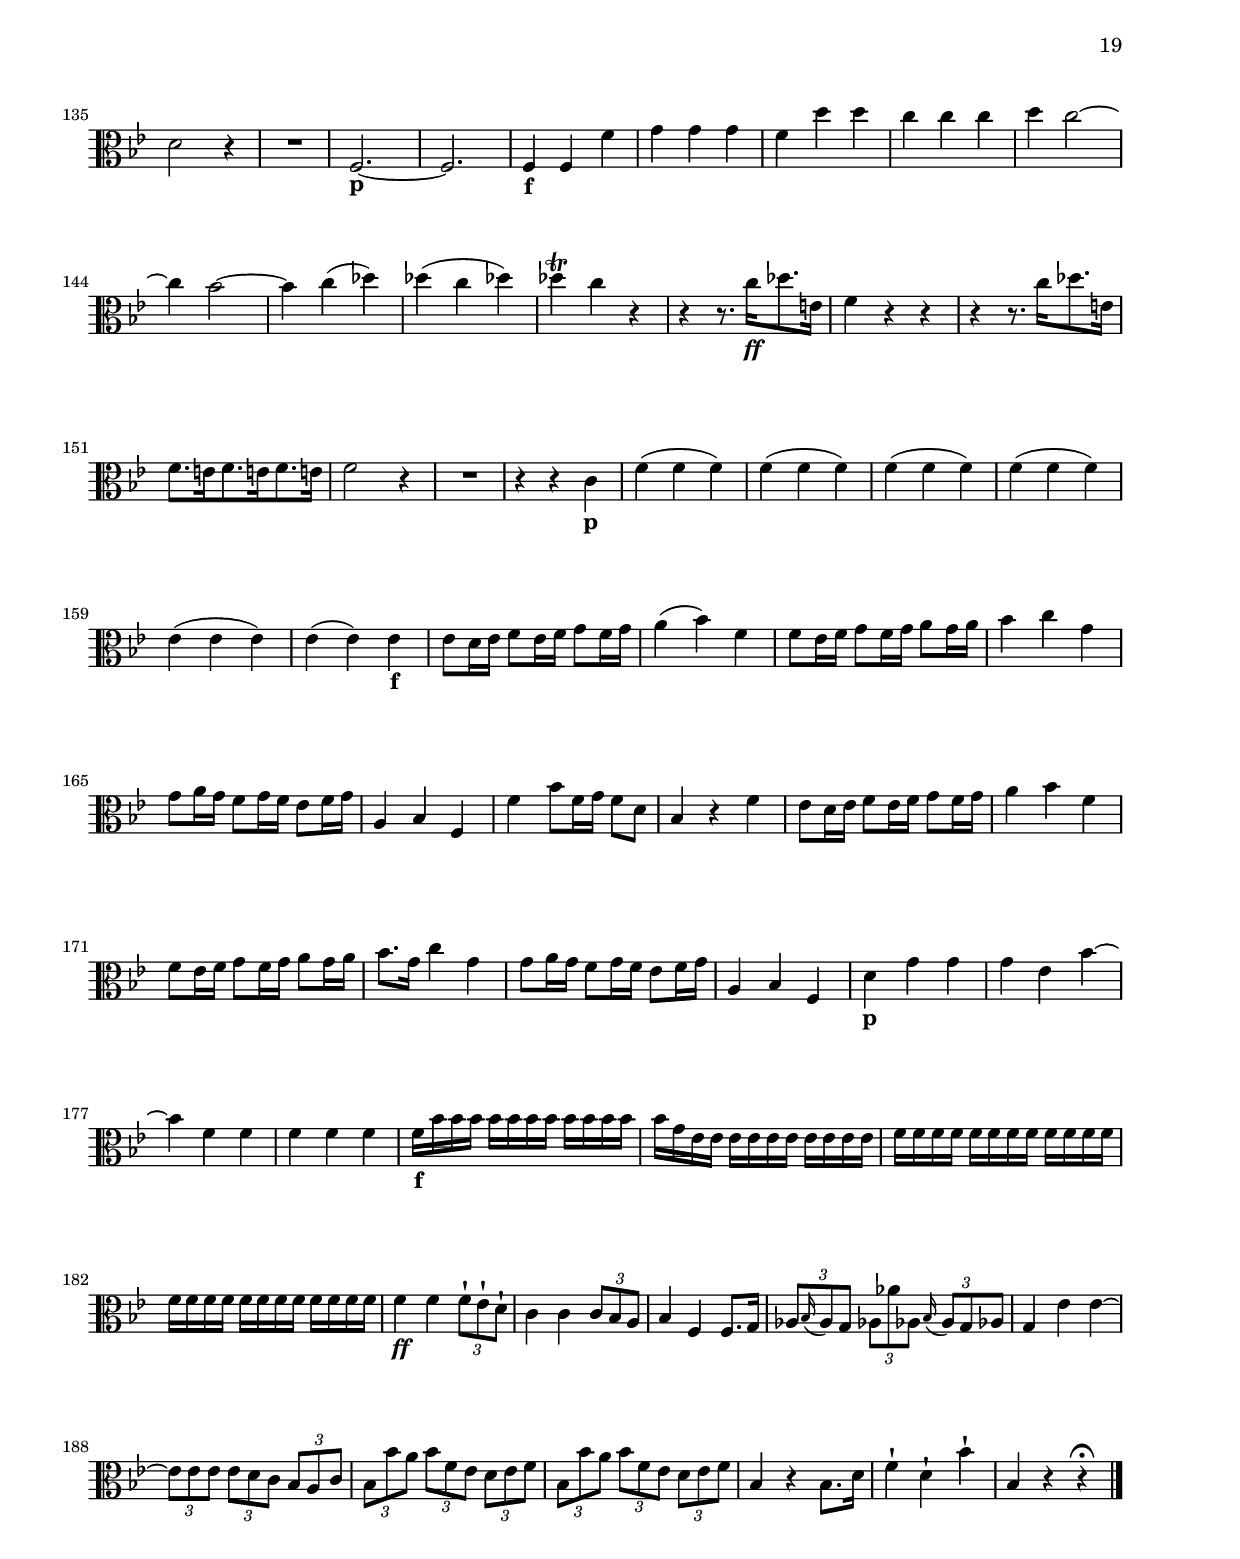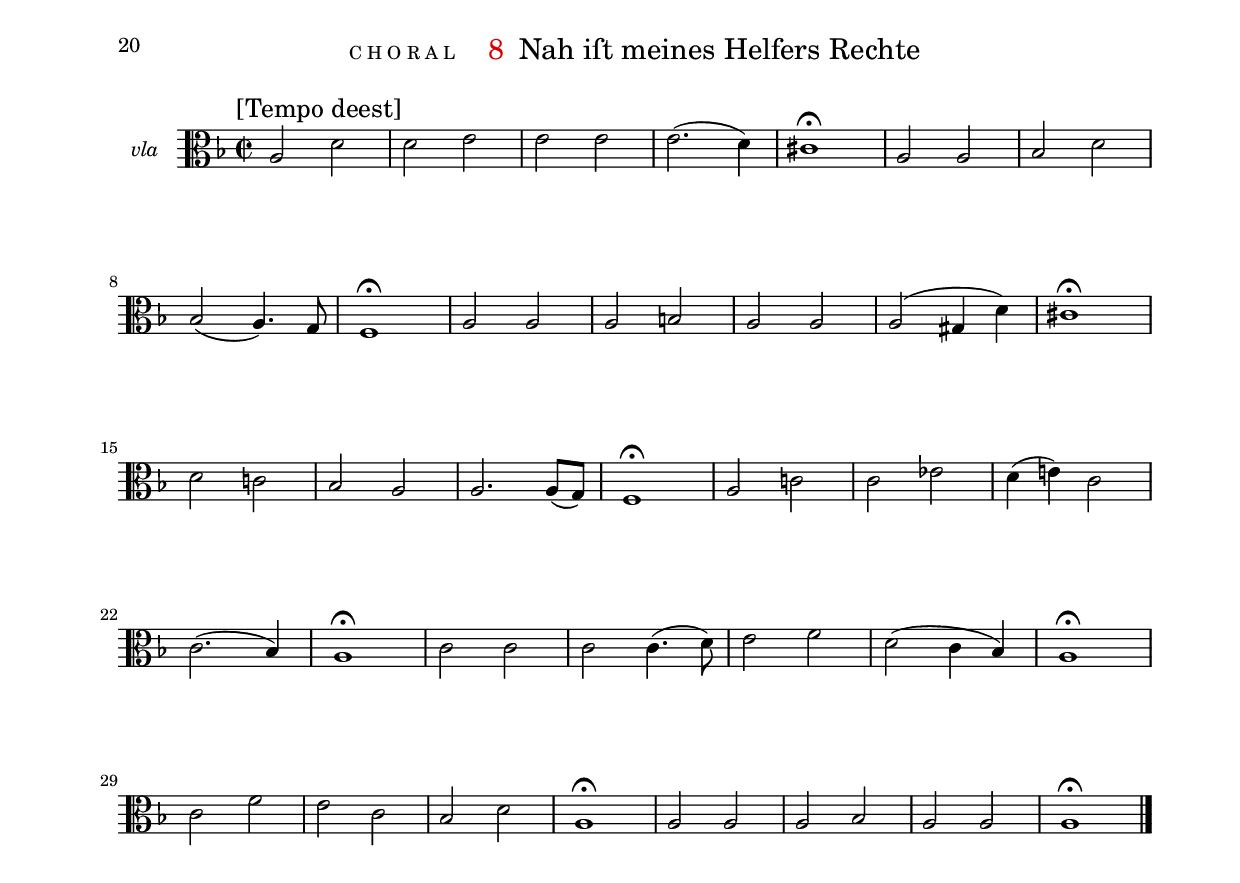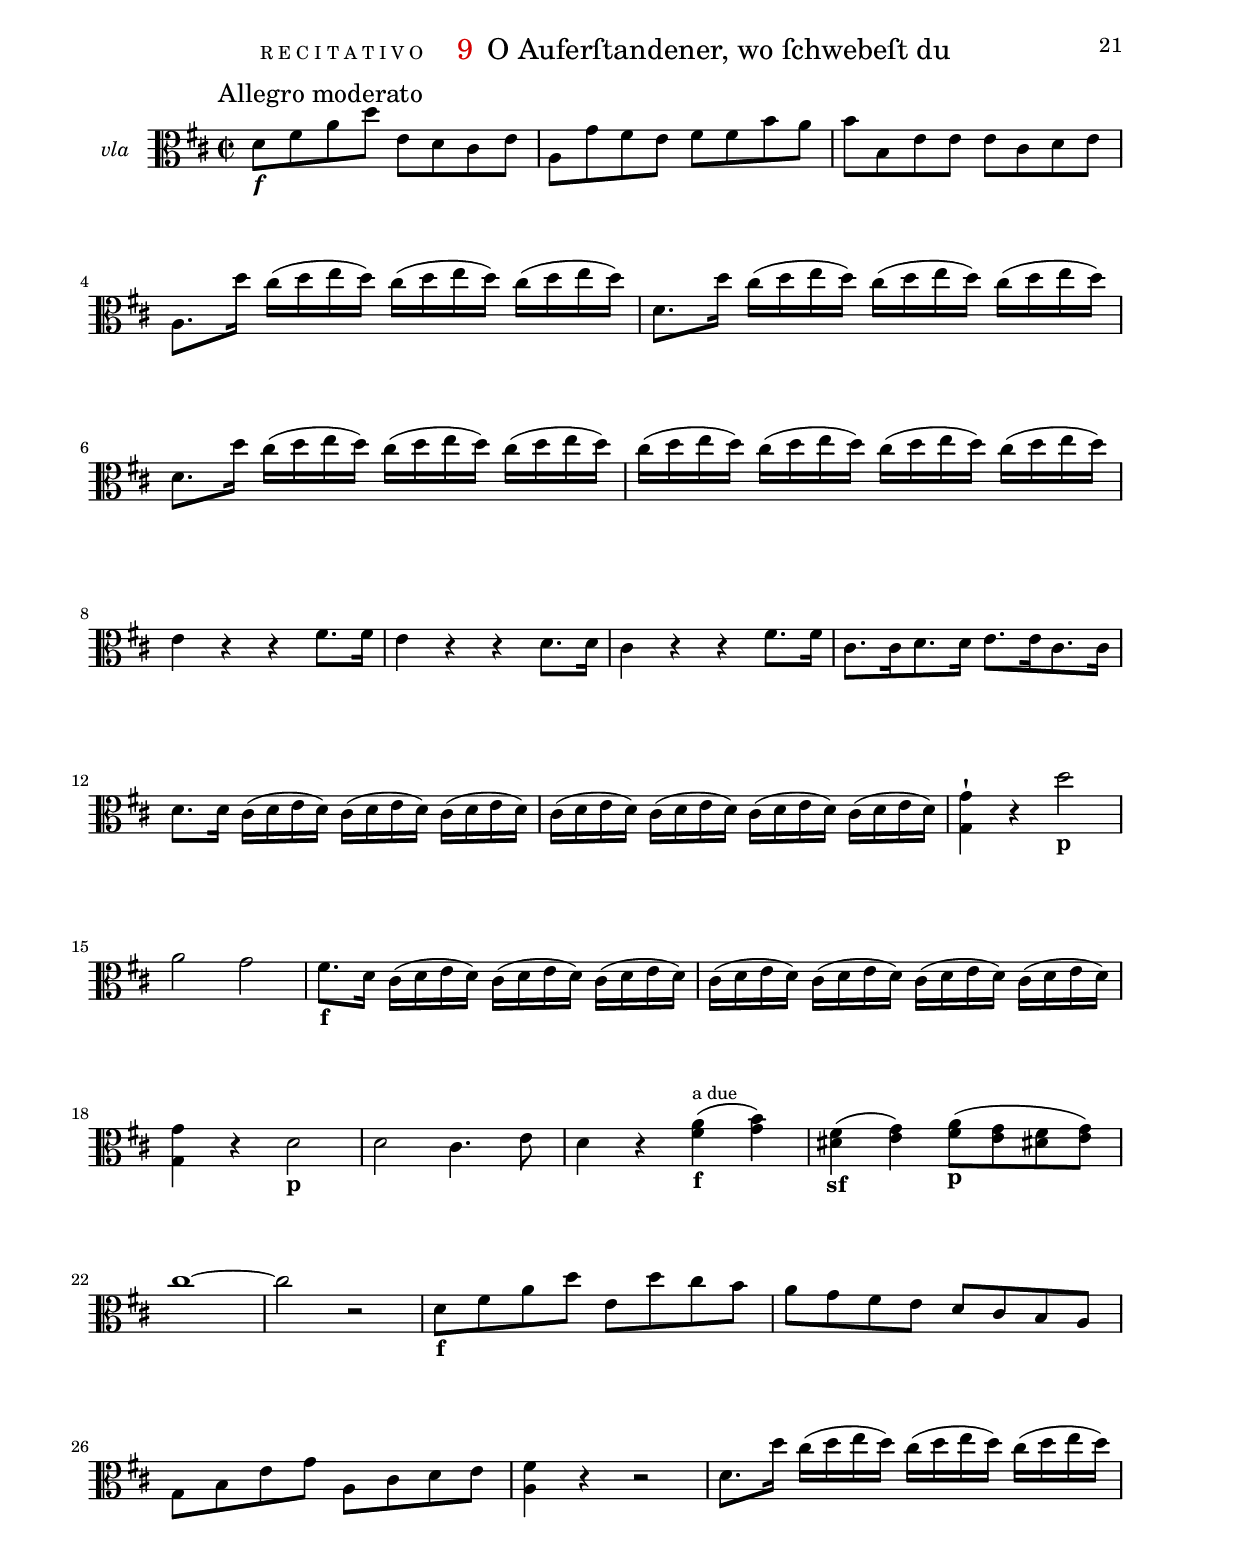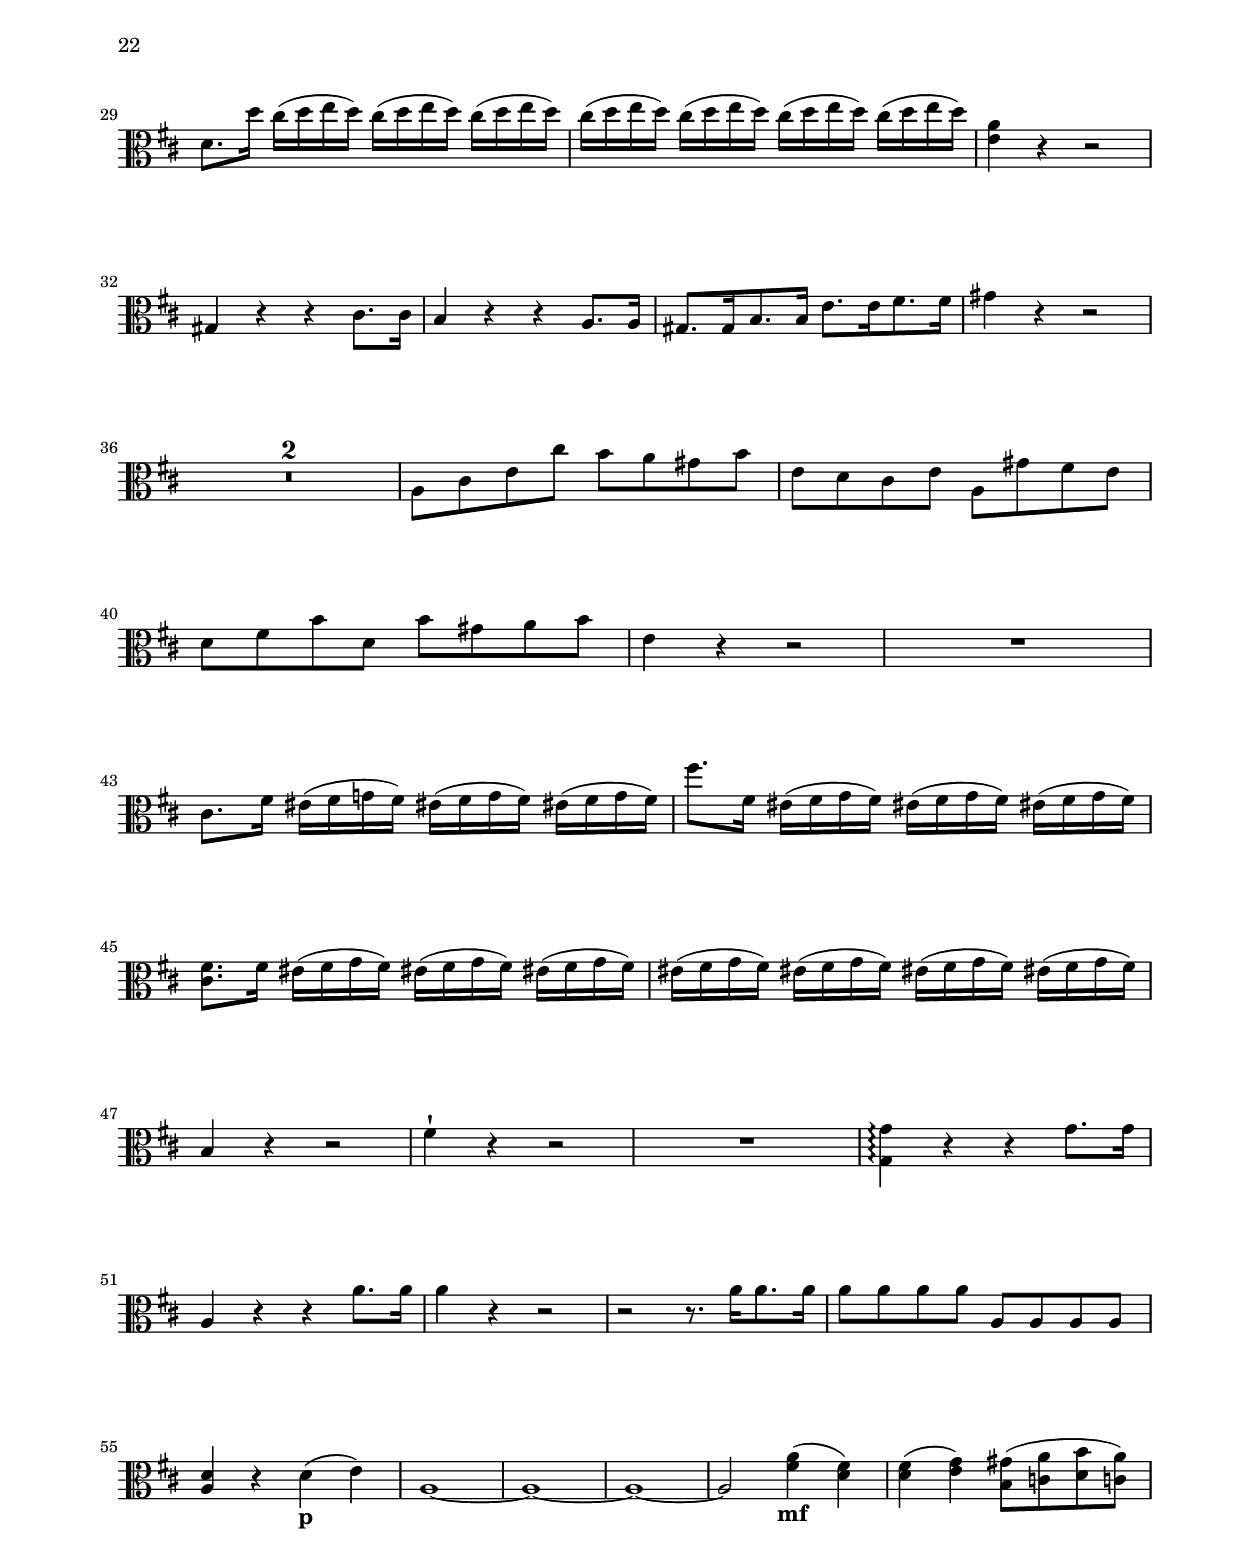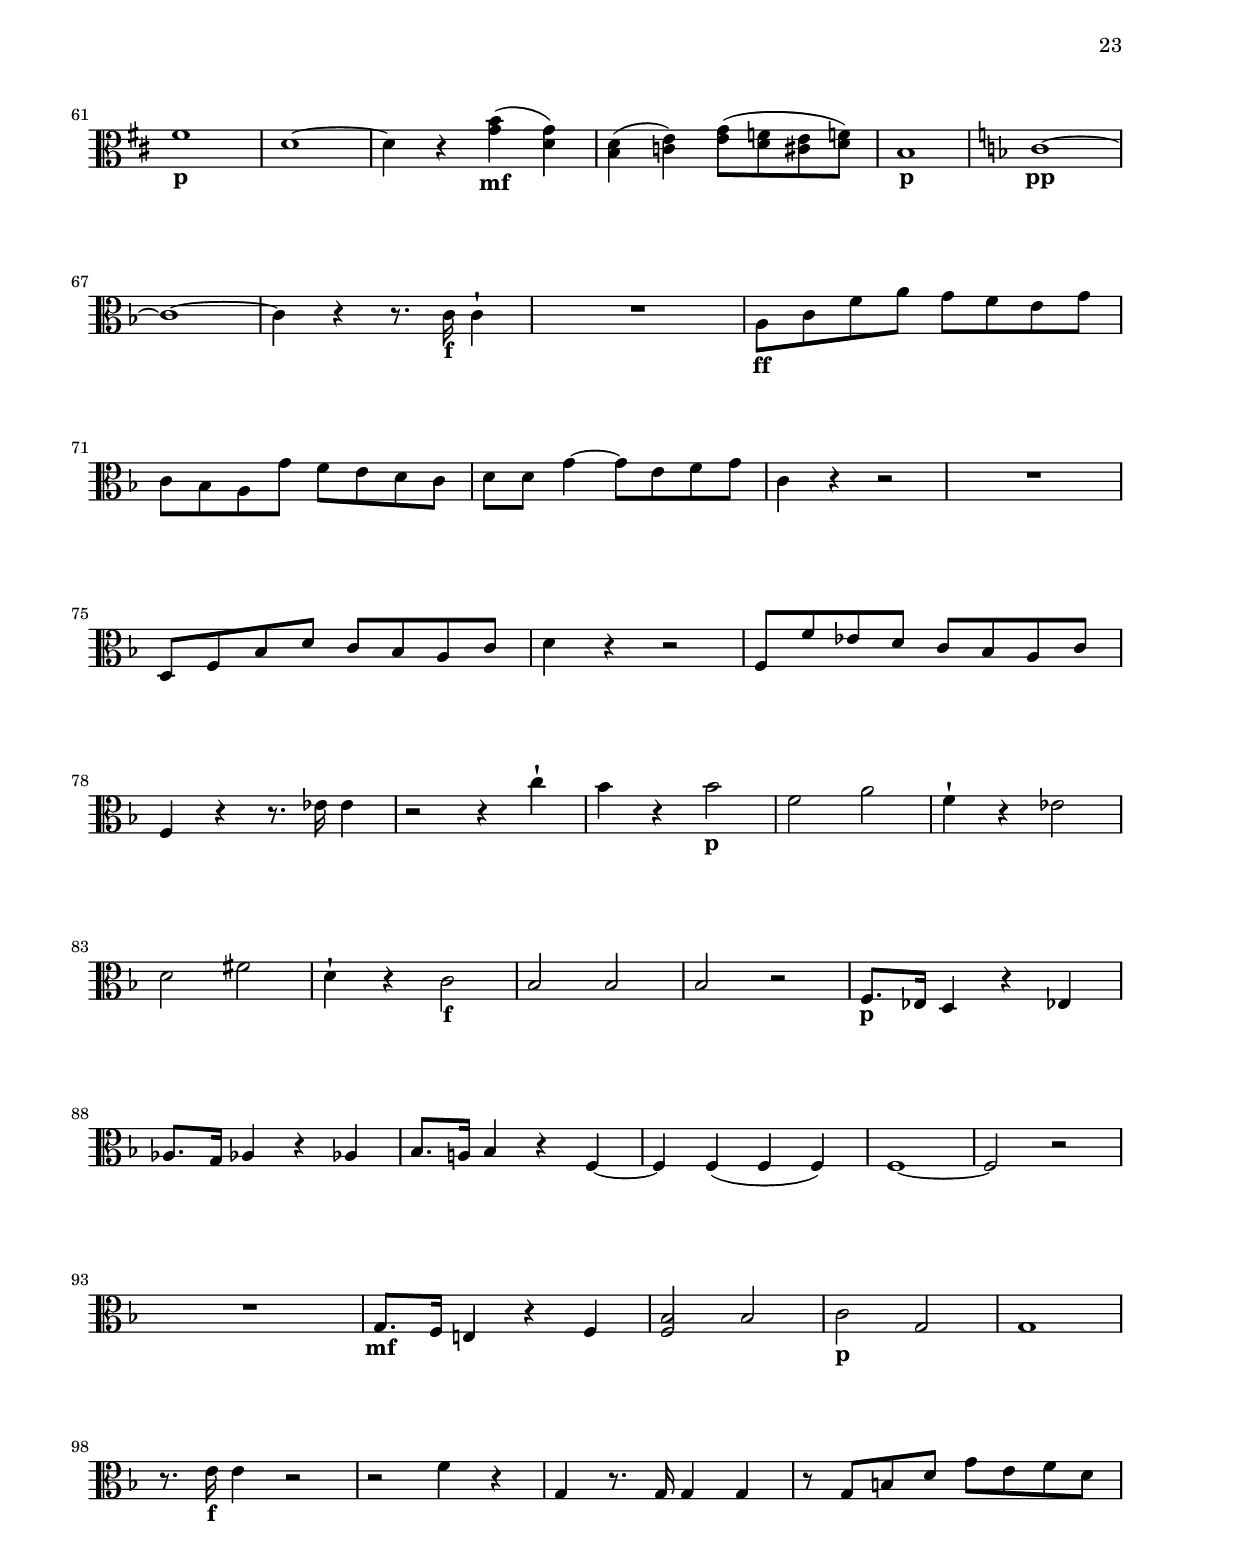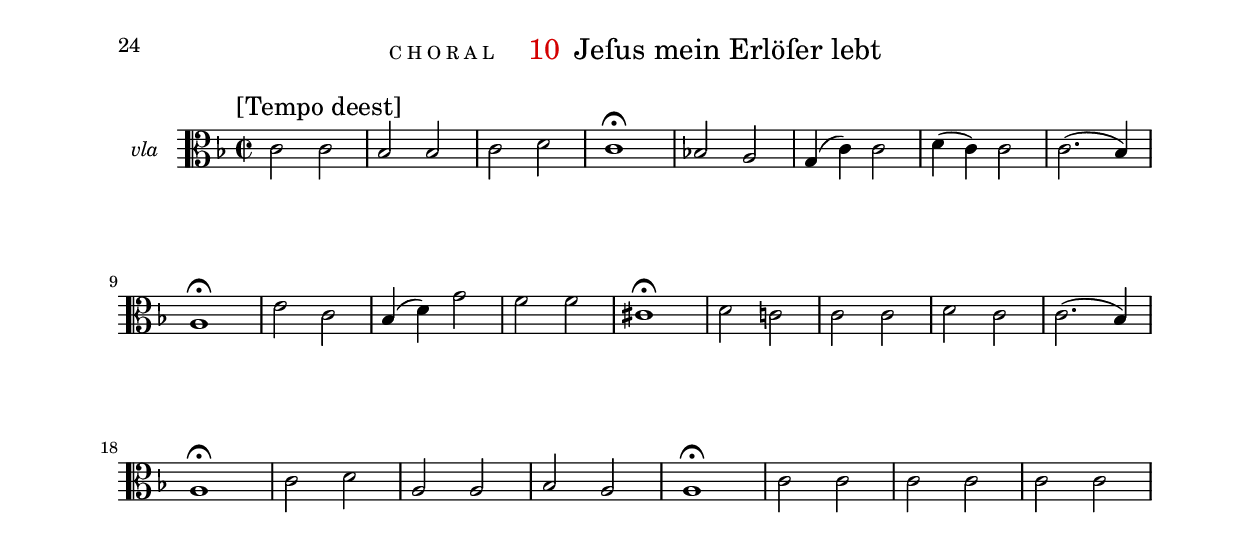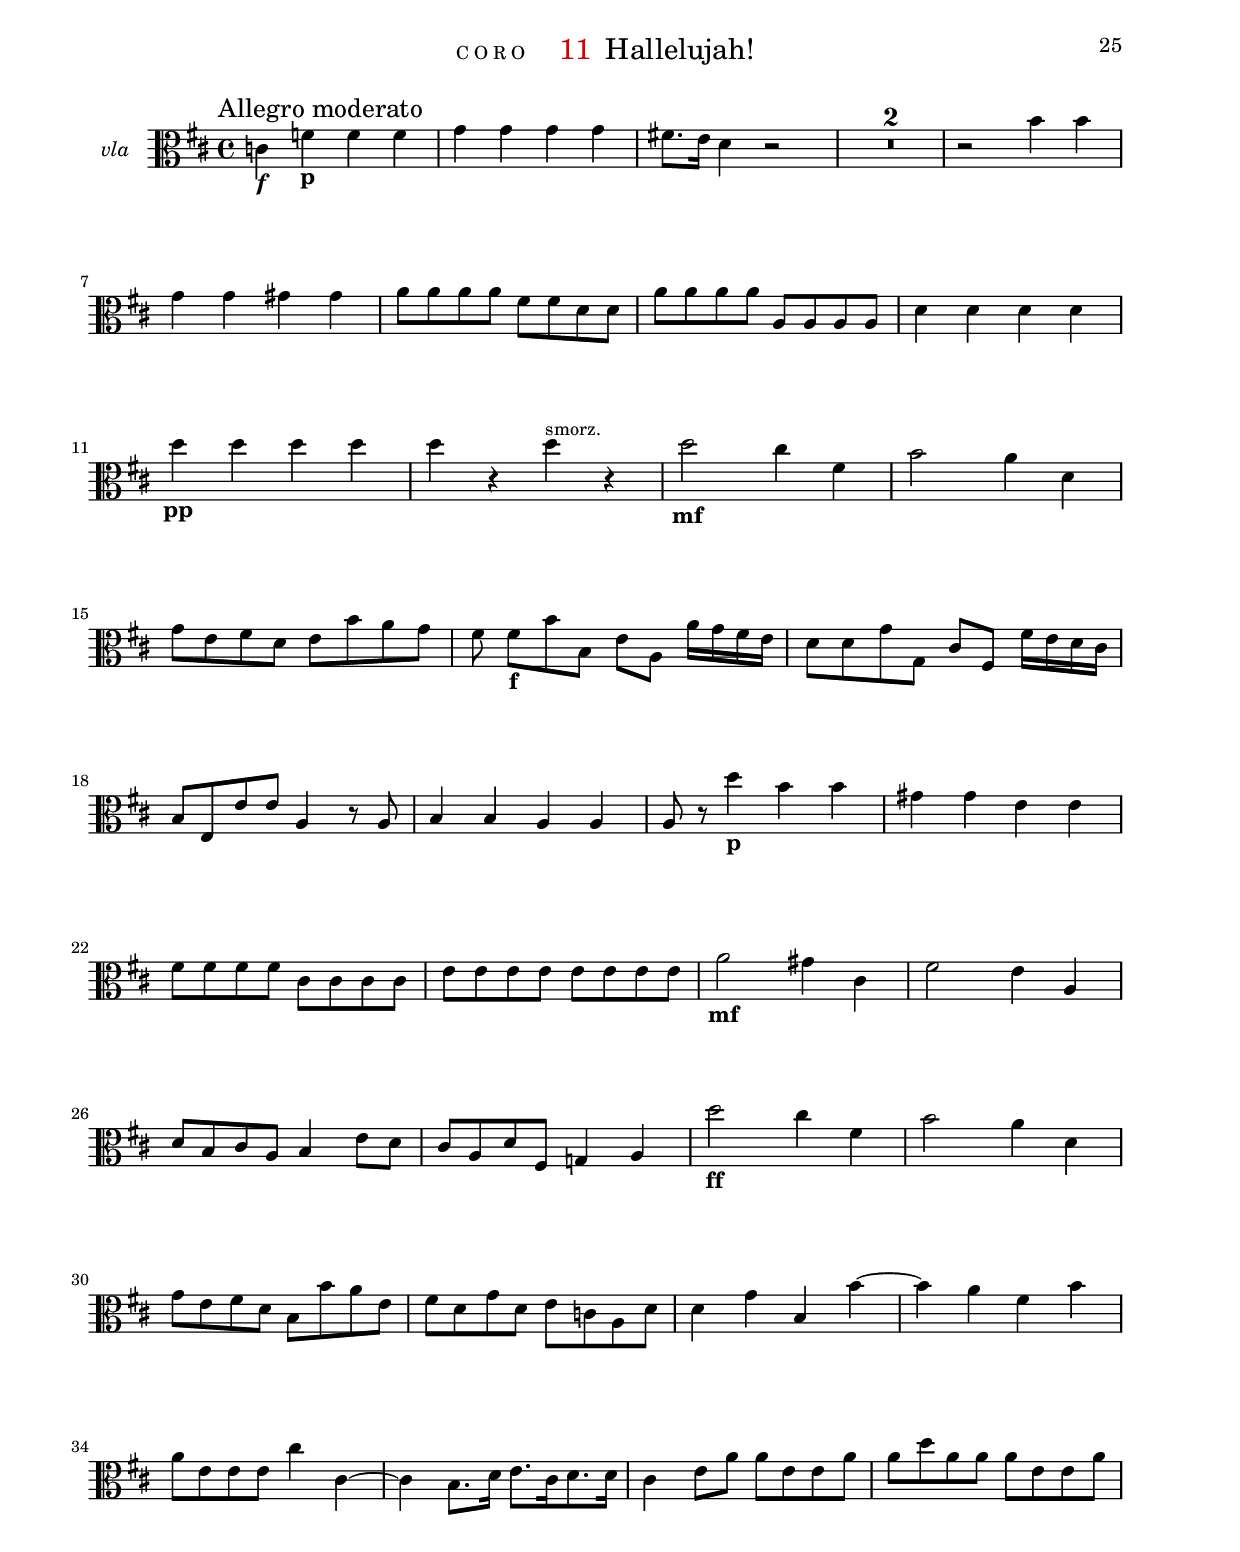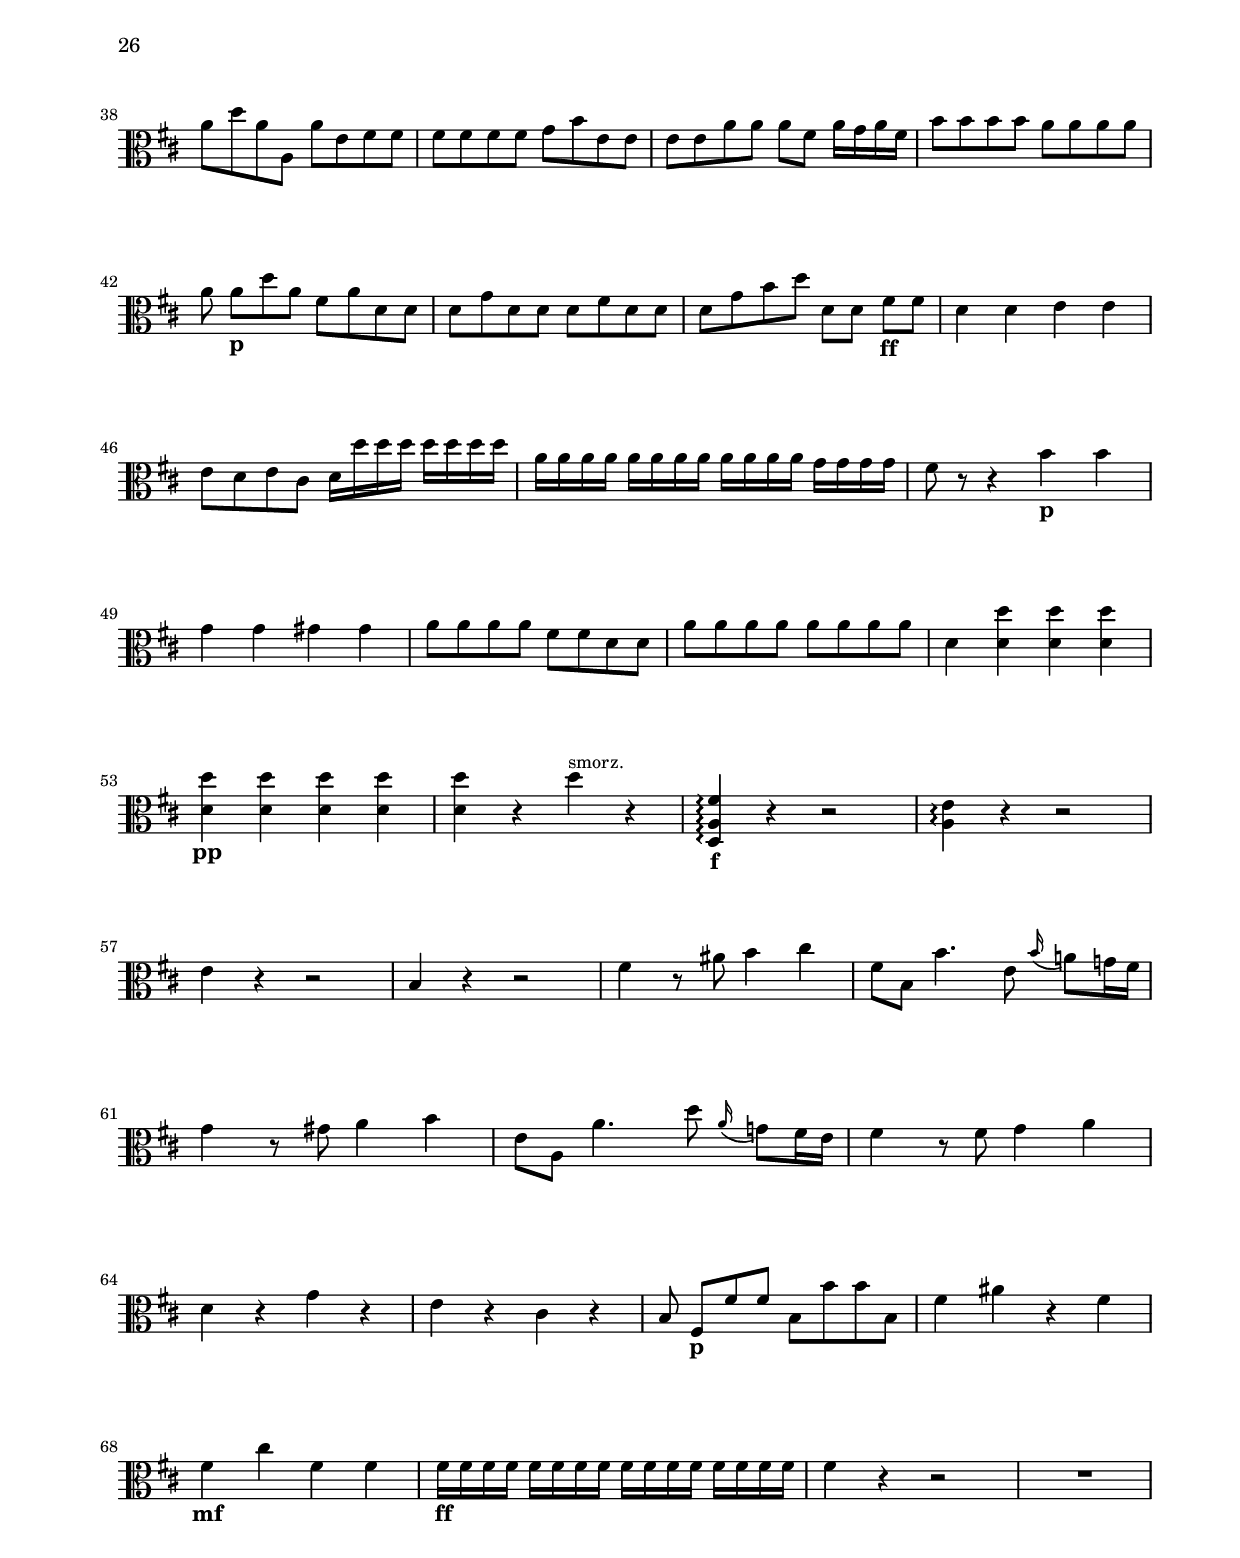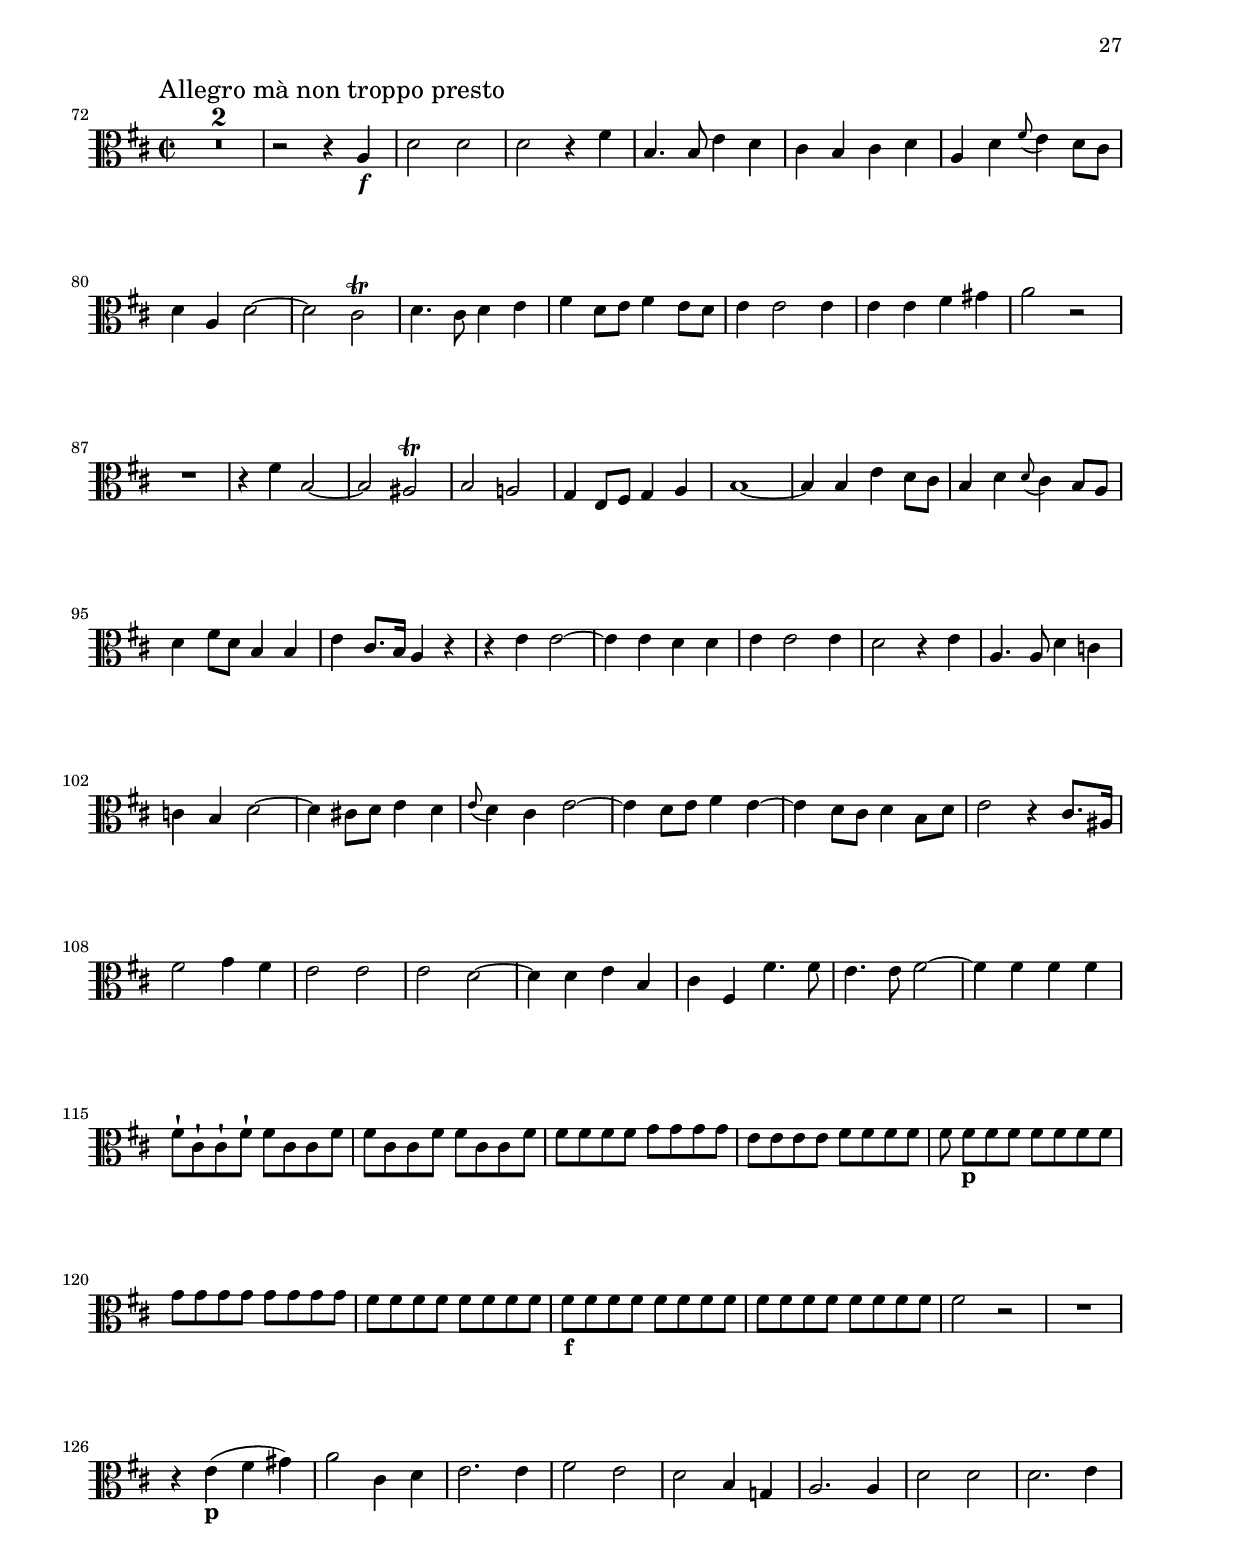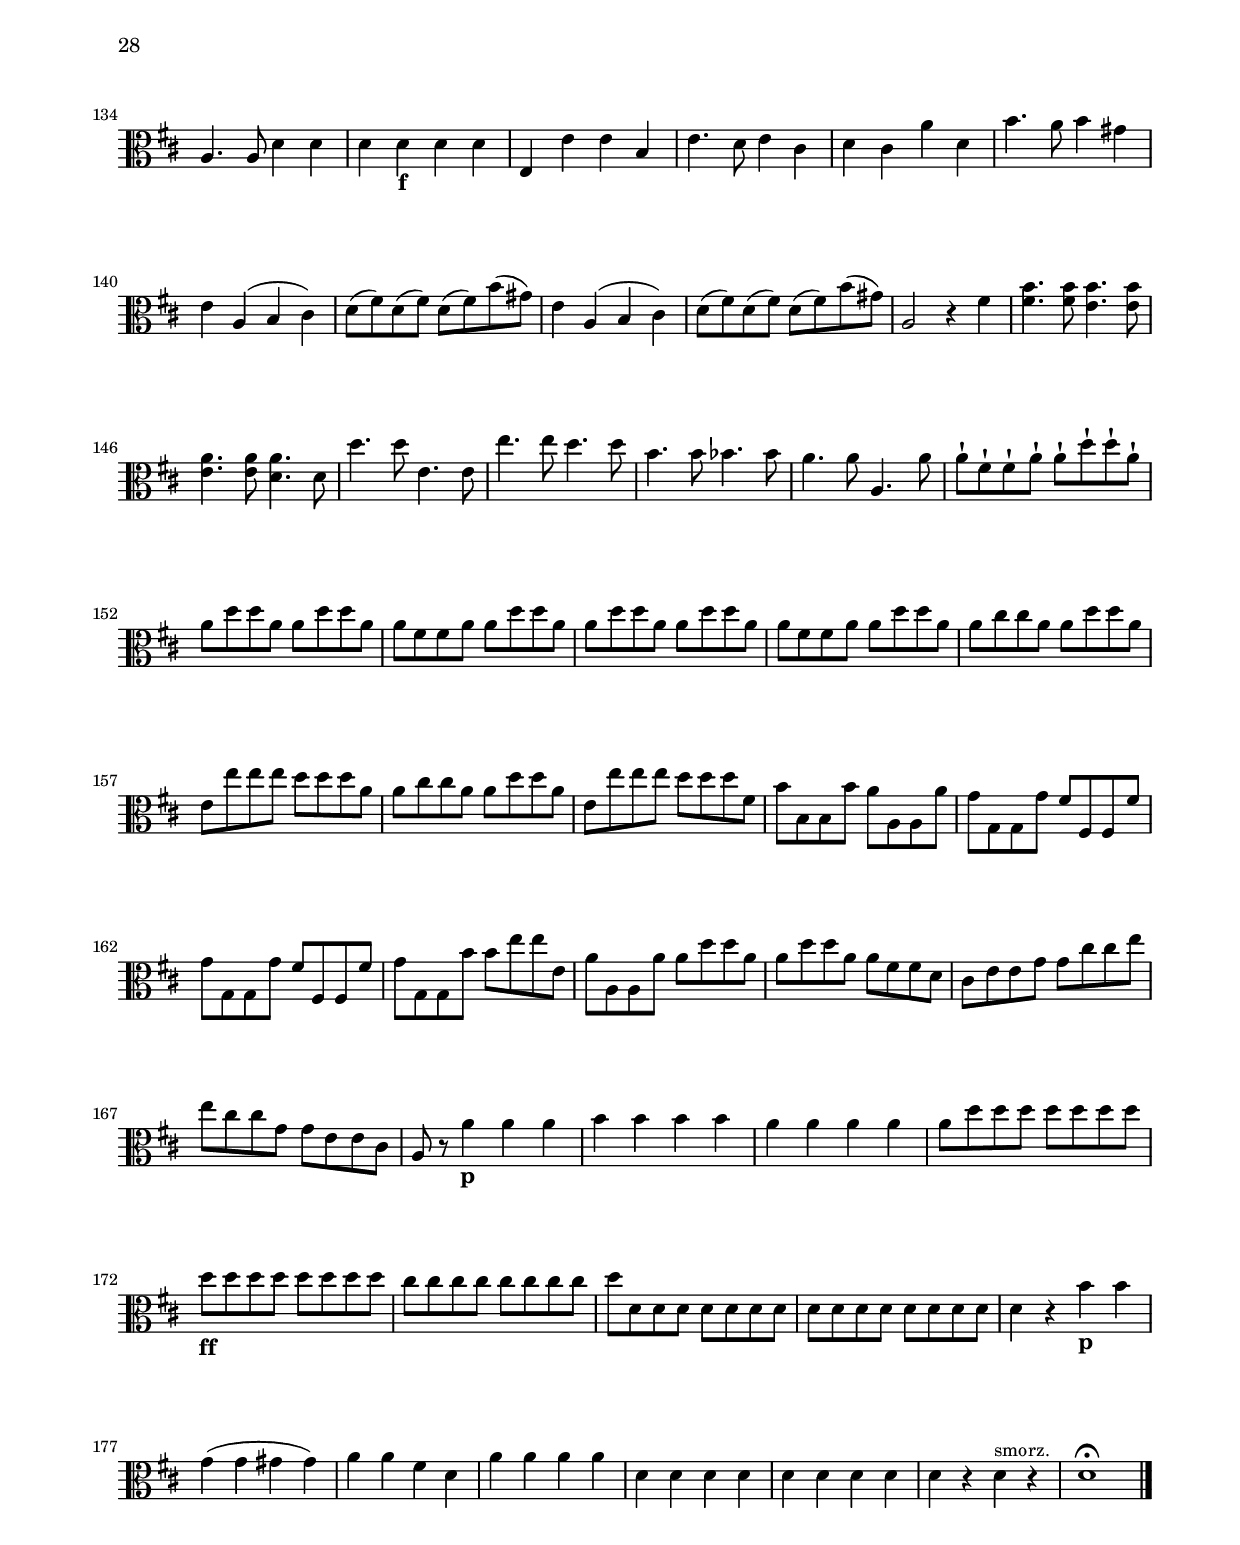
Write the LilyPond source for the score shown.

\version "2.22.0"

\include "../definitions.ly"

\paper {
  indent = 1\cm
  top-margin = 1.5\cm
  system-separator-markup = ##f
  system-system-spacing =
    #'((basic-distance . 18)
       (minimum-distance . 18)
       (padding . -100)
       (stretchability . 0))

  top-system-spacing =
    #'((basic-distance . 12)
       (minimum-distance . 12)
       (padding . -100)
       (stretchability . 0))

  top-markup-spacing =
    #'((basic-distance . 0)
       (minimum-distance . 0)
       (padding . -100)
       (stretchability . 0))

  markup-system-spacing =
    #'((basic-distance . 12)
       (minimum-distance . 12)
       (padding . -100)
       (stretchability . 0))

  systems-per-page = #9
}

#(set-global-staff-size 17.82)

\layout {
  \context {
    \Staff
    instrumentName = "vla"
  }
}

\book {
  \bookpart {
    \header {
      genre = "C O R O"
      number = "1"
      title = "Des Lebens Fürſten haben ſie getödtet"
    }
    \paper { indent = 2\cm }
    \score {
      <<
        \new Staff {
          \set Staff.instrumentName = "Viola I"
          \DesLebensViolaI
        }
      >>
    }
  }
  \bookpart {
    \header {
      genre = "C O R O"
      number = "1"
      title = "Des Lebens Fürſten haben ſie getödtet"
    }
    \paper { indent = 2\cm }
    \score {
      <<
        \new Staff {
          \set Staff.instrumentName = "Viola II"
          \DesLebensViolaII
        }
      >>
    }
  }
  \bookpart {
    \header {
      genre = "R E C I T A T I V O"
      number = "2"
      title = "Allmächtger Schauer dringt durch alle Weſen"
    }
    \score {
      <<
        \new Staff { \AllmaechtgerViola }
      >>
    }
  }
  \bookpart {
    \header {
      genre = "C O R O"
      number = "3"
      title = "Thut auf die Pforten"
    }
    \score {
      <<
        \new Staff { \ThutAufViola }
      >>
    }
  }
  \bookpart {
    \header {
      genre = "C H O R A L"
      number = "4"
      title = "Jeſus Chriſtus, unser Heiland"
    }
    \paper { systems-per-page = #3 }
    \score {
      <<
        \new Staff { \JesusChristusViolaNotes }
      >>
    }
  }
  \bookpart {
    \header {
      genre = "R E C I T A T I V O"
      number = "5"
      title = "Wie die fern abgeſchiedne geliebte Sonne"
    }
    \score {
      <<
        \new Staff { \WieDieViola }
      >>
    }
  }
  \bookpart {
    \header {
      genre = "A R I A"
      number = "6"
      title = "Siehe, das ſchöne Morgenroth in dunkler Nacht"
    }
    \score {
      <<
        \new Staff { \SieheDasViola }
      >>
    }
  }
  \bookpart {
    \header {
      genre = "C O R O"
      number = "7"
      title = "Der Herr tödtet und machet lebendig"
    }
    \score {
      <<
        \new Staff { \DerHerrViola }
      >>
    }
  }
  \bookpart {
    \header {
      genre = "C H O R A L"
      number = "8"
      title = "Nah iſt meines Helfers Rechte"
    }
    \paper { systems-per-page = #5 }
    \score {
      <<
        \new Staff { \NahIstViolaNotes }
      >>
    }
  }
  \bookpart {
    \header {
      genre = "R E C I T A T I V O"
      number = "9"
      title = "O Auferſtandener, wo ſchwebeſt du"
    }
    \score {
      <<
        \new Staff { \OAufViola }
      >>
    }
  }
  \bookpart {
    \header {
      genre = "C H O R A L"
      number = "10"
      title = "Jeſus mein Erlöſer lebt"
    }
    \paper { systems-per-page = #3 }
    \score {
      <<
        \new Staff { \JesusMeinViolaNotes }
      >>
    }
  }
  \bookpart {
    \header {
      genre = "C O R O"
      number = "11"
      title = "Hallelujah!"
    }
    \score {
      <<
        \new Staff { \HallelujahViola }
      >>
    }
  }
  \bookpart {
    \paper { indent = 0\cm }
    \score {
      <<
        \new Staff {
          \set Staff.instrumentName = ##f
          \HallelujahFugaViola
        }
      >>
    }
  }
}
